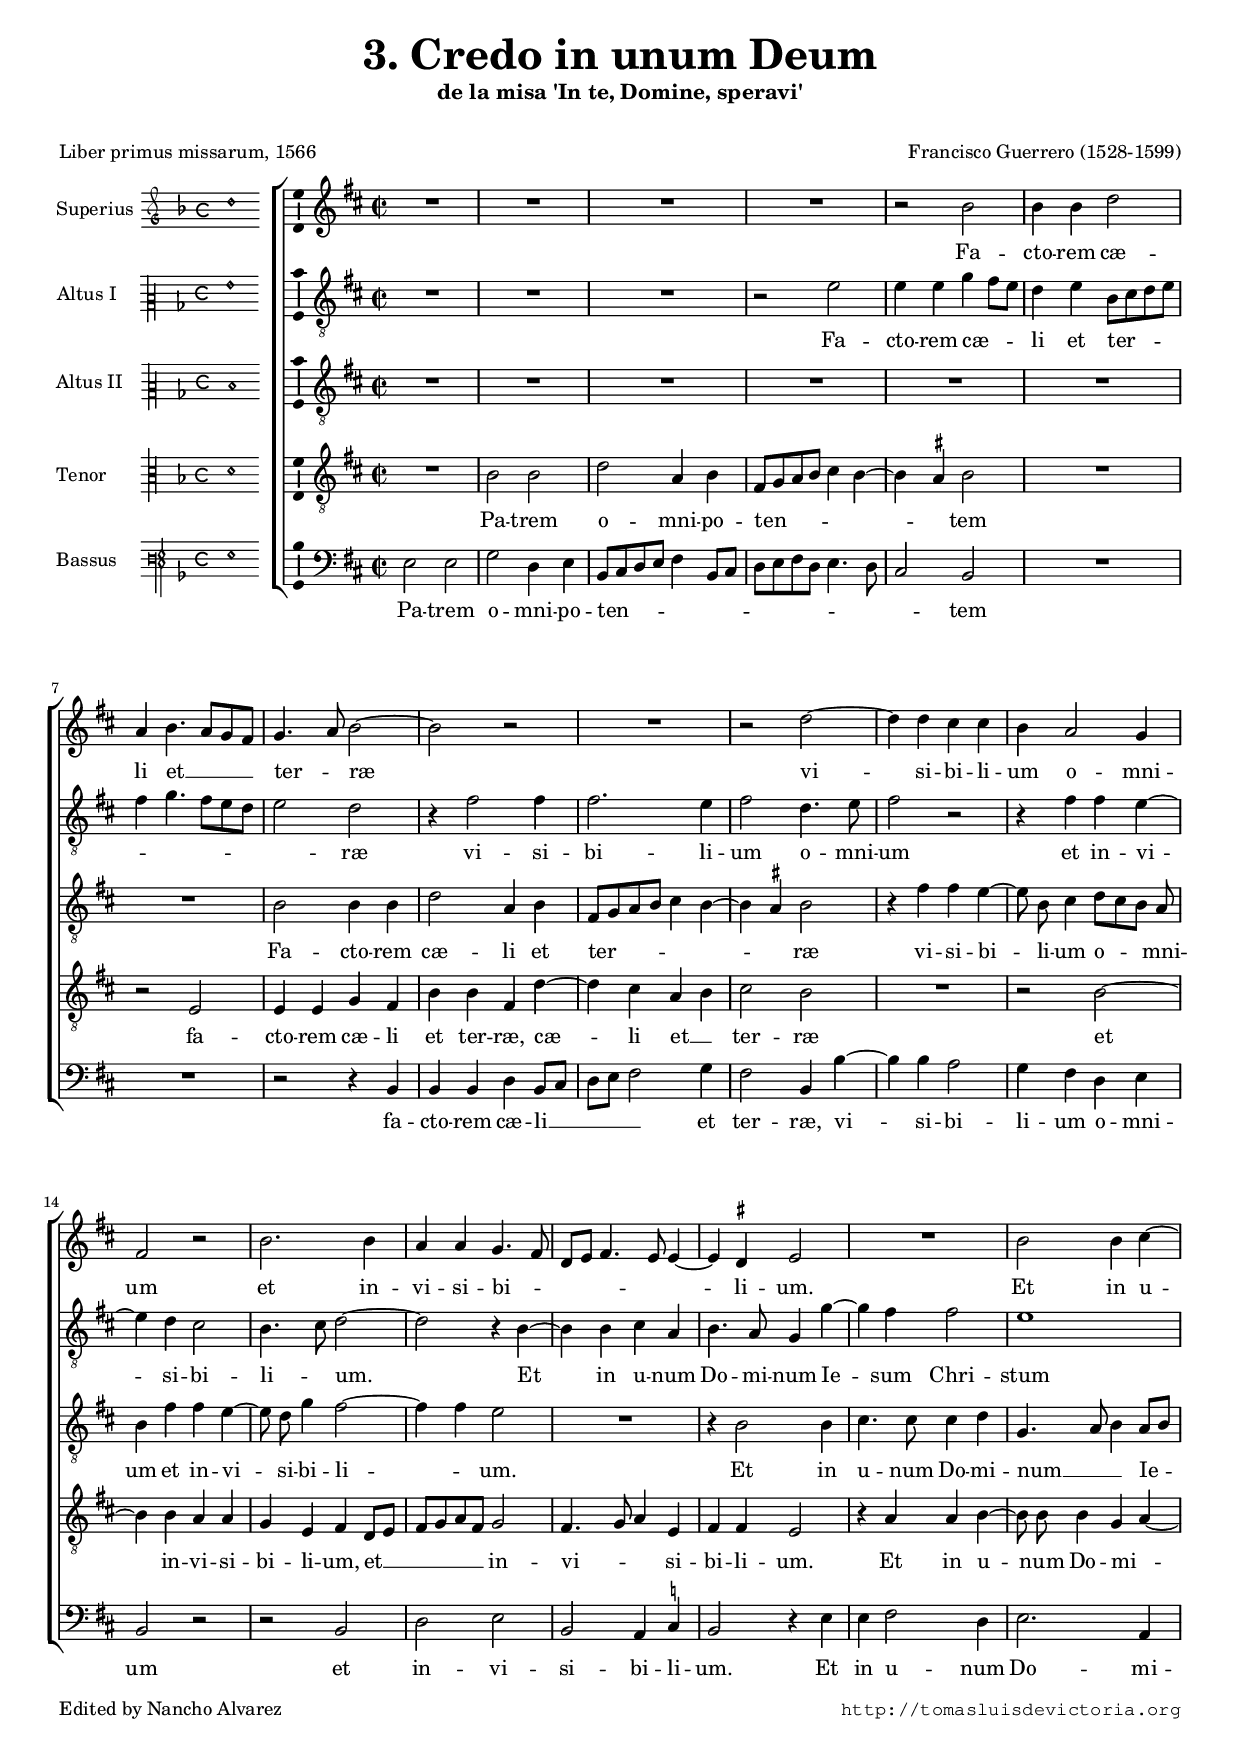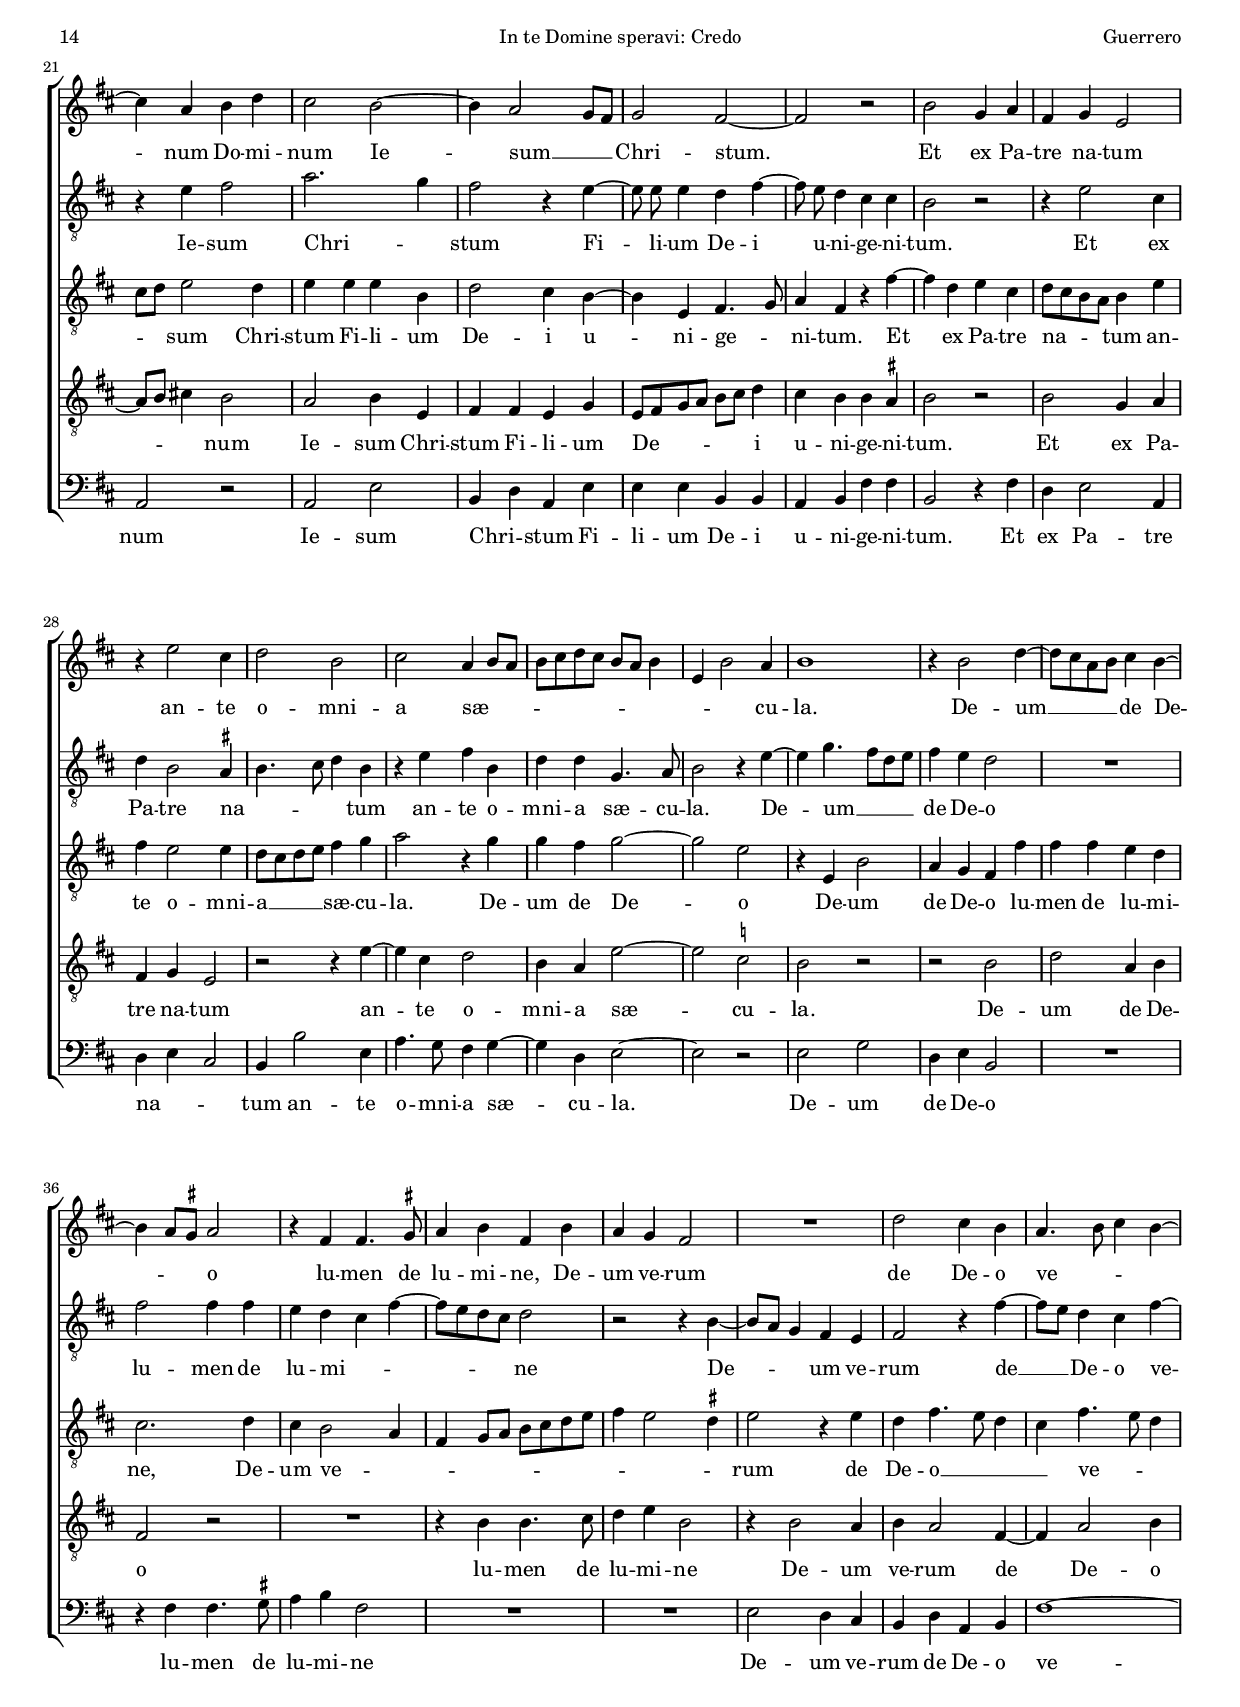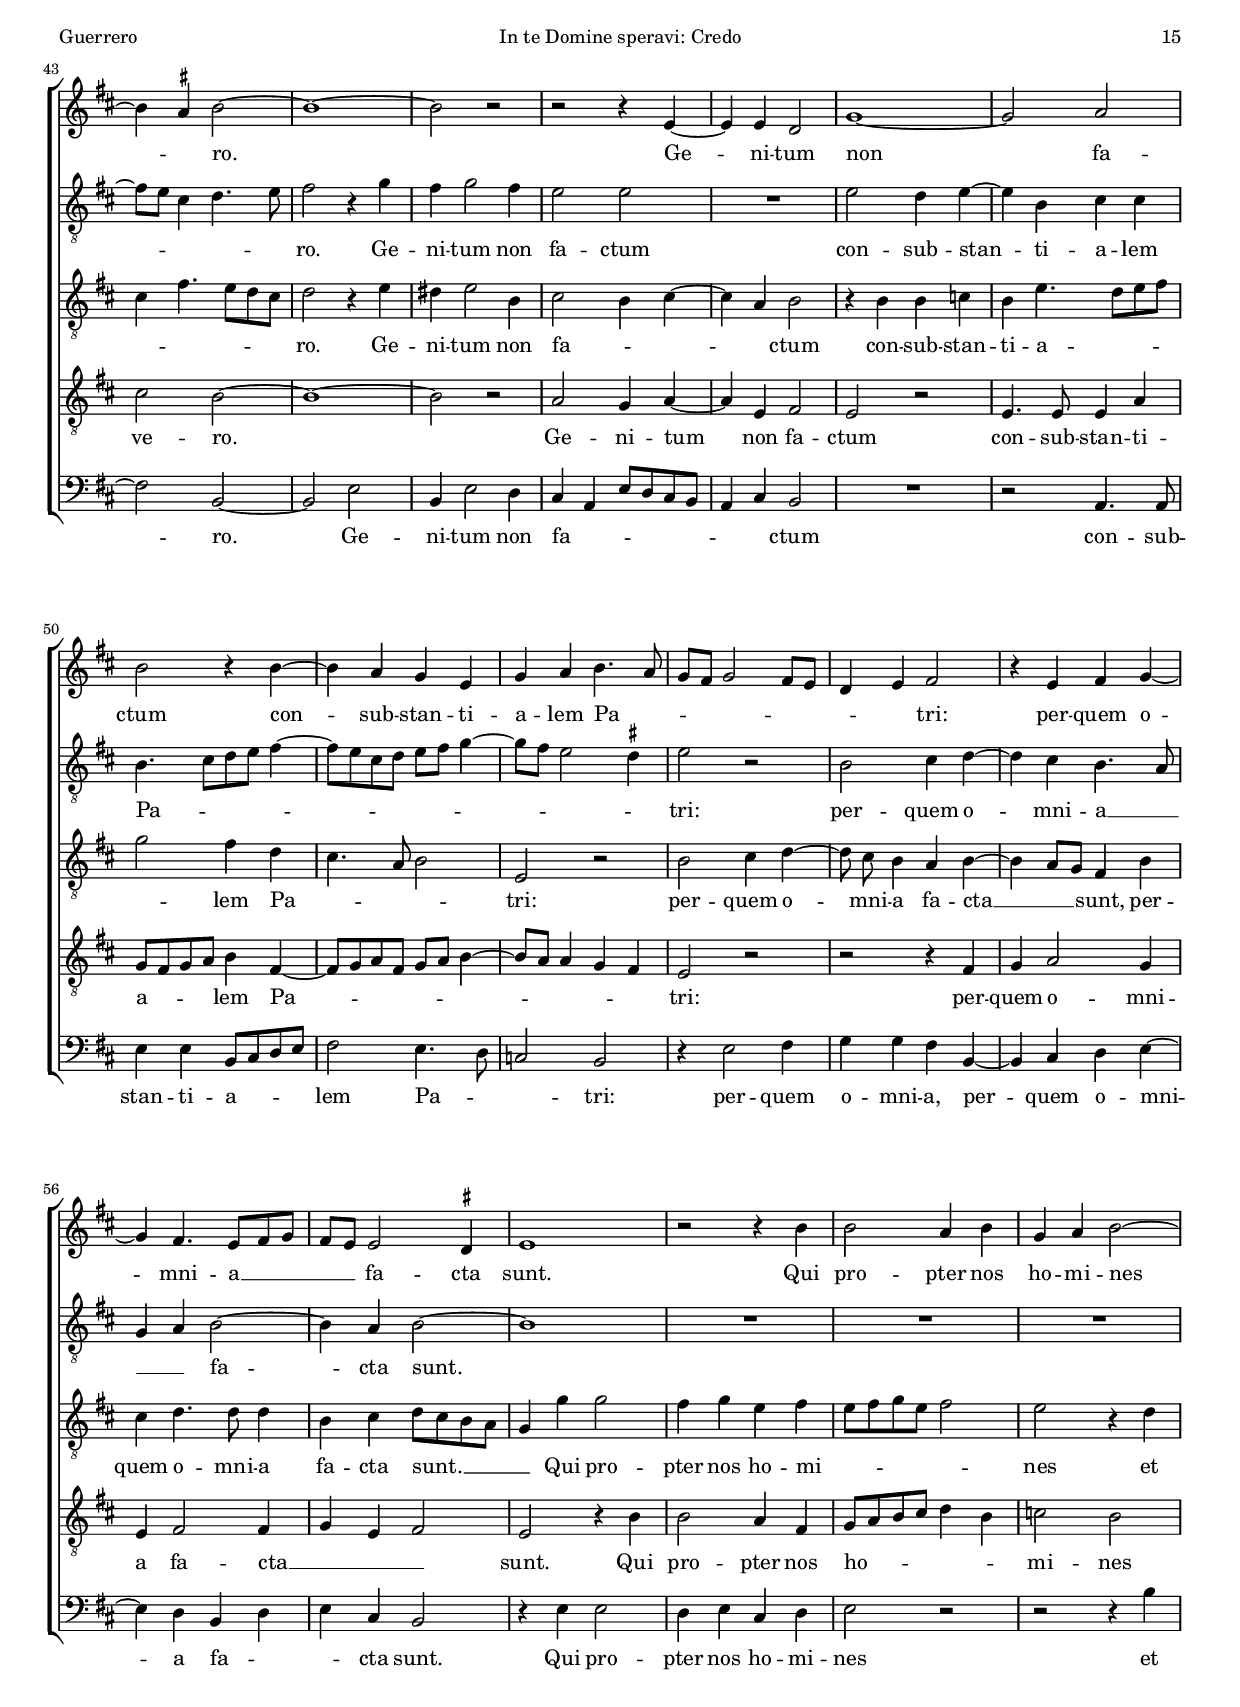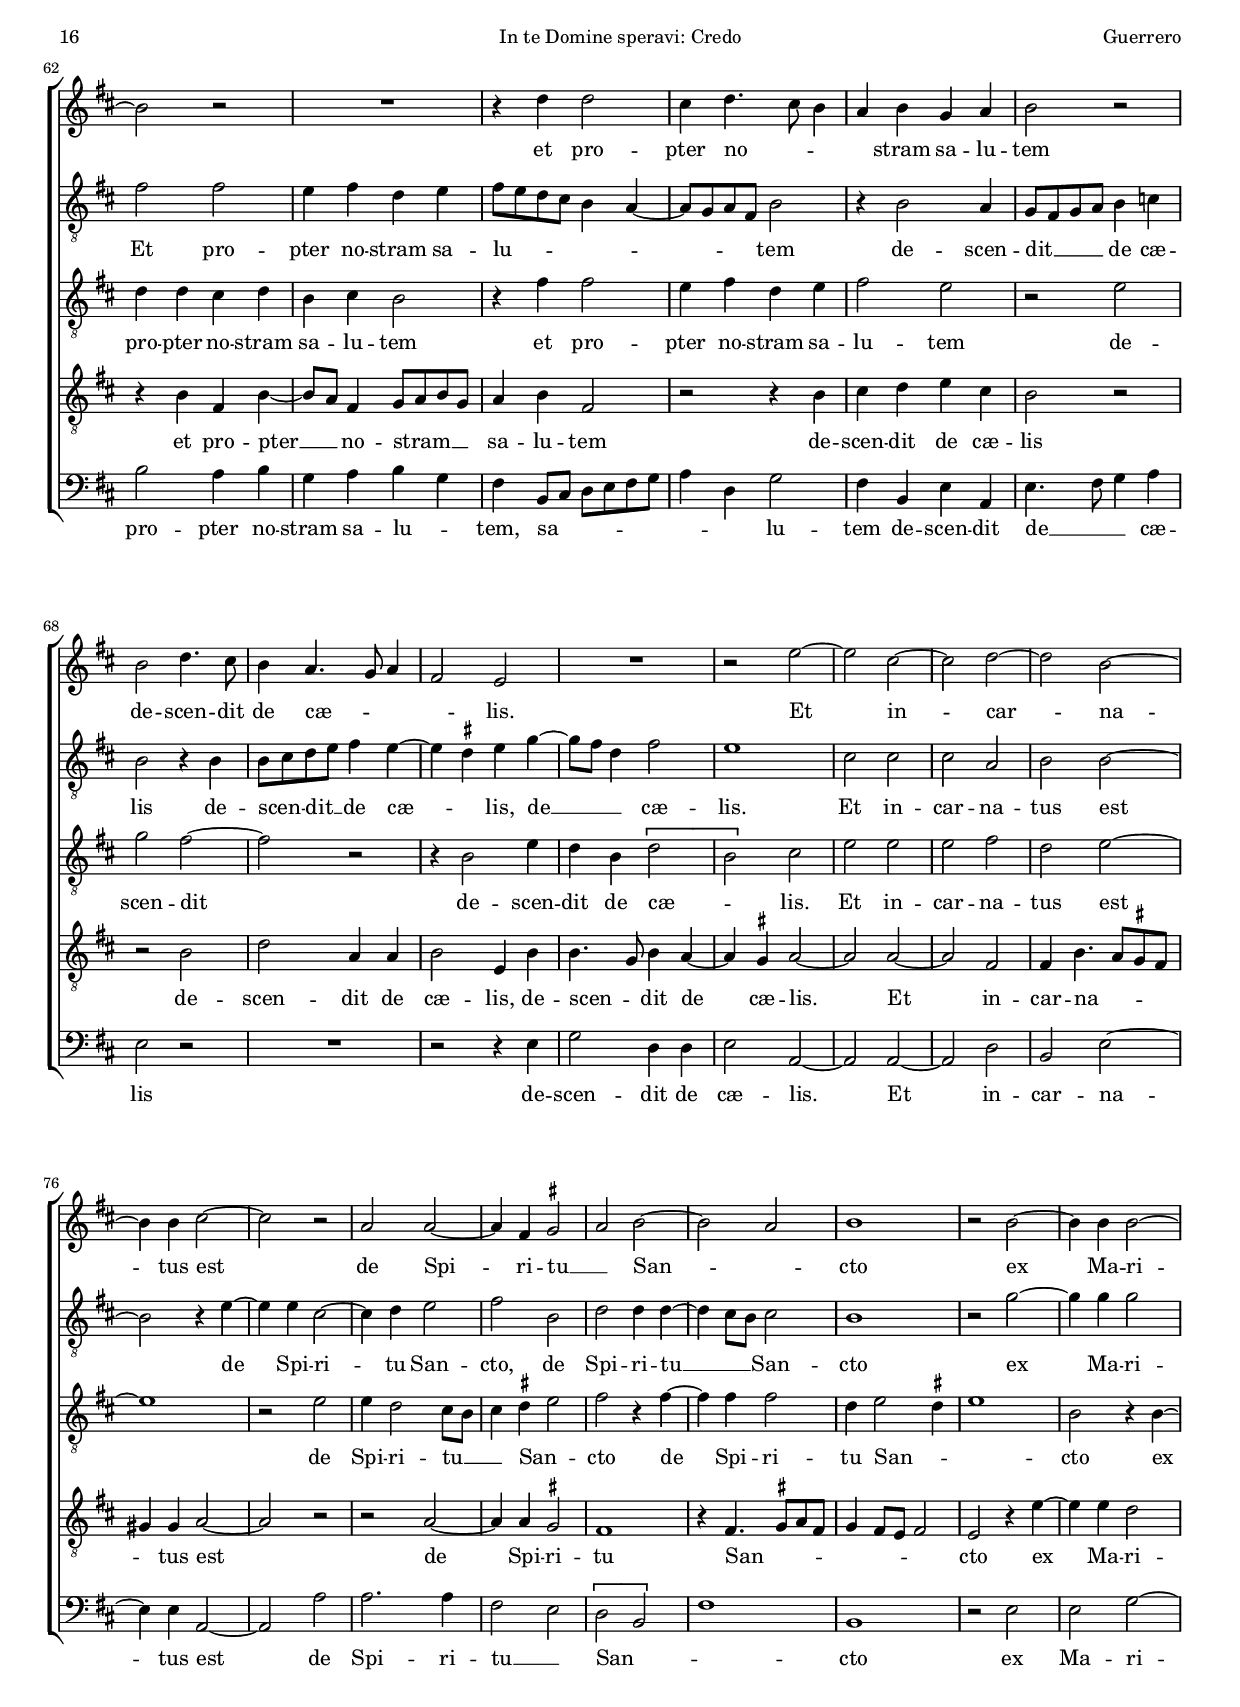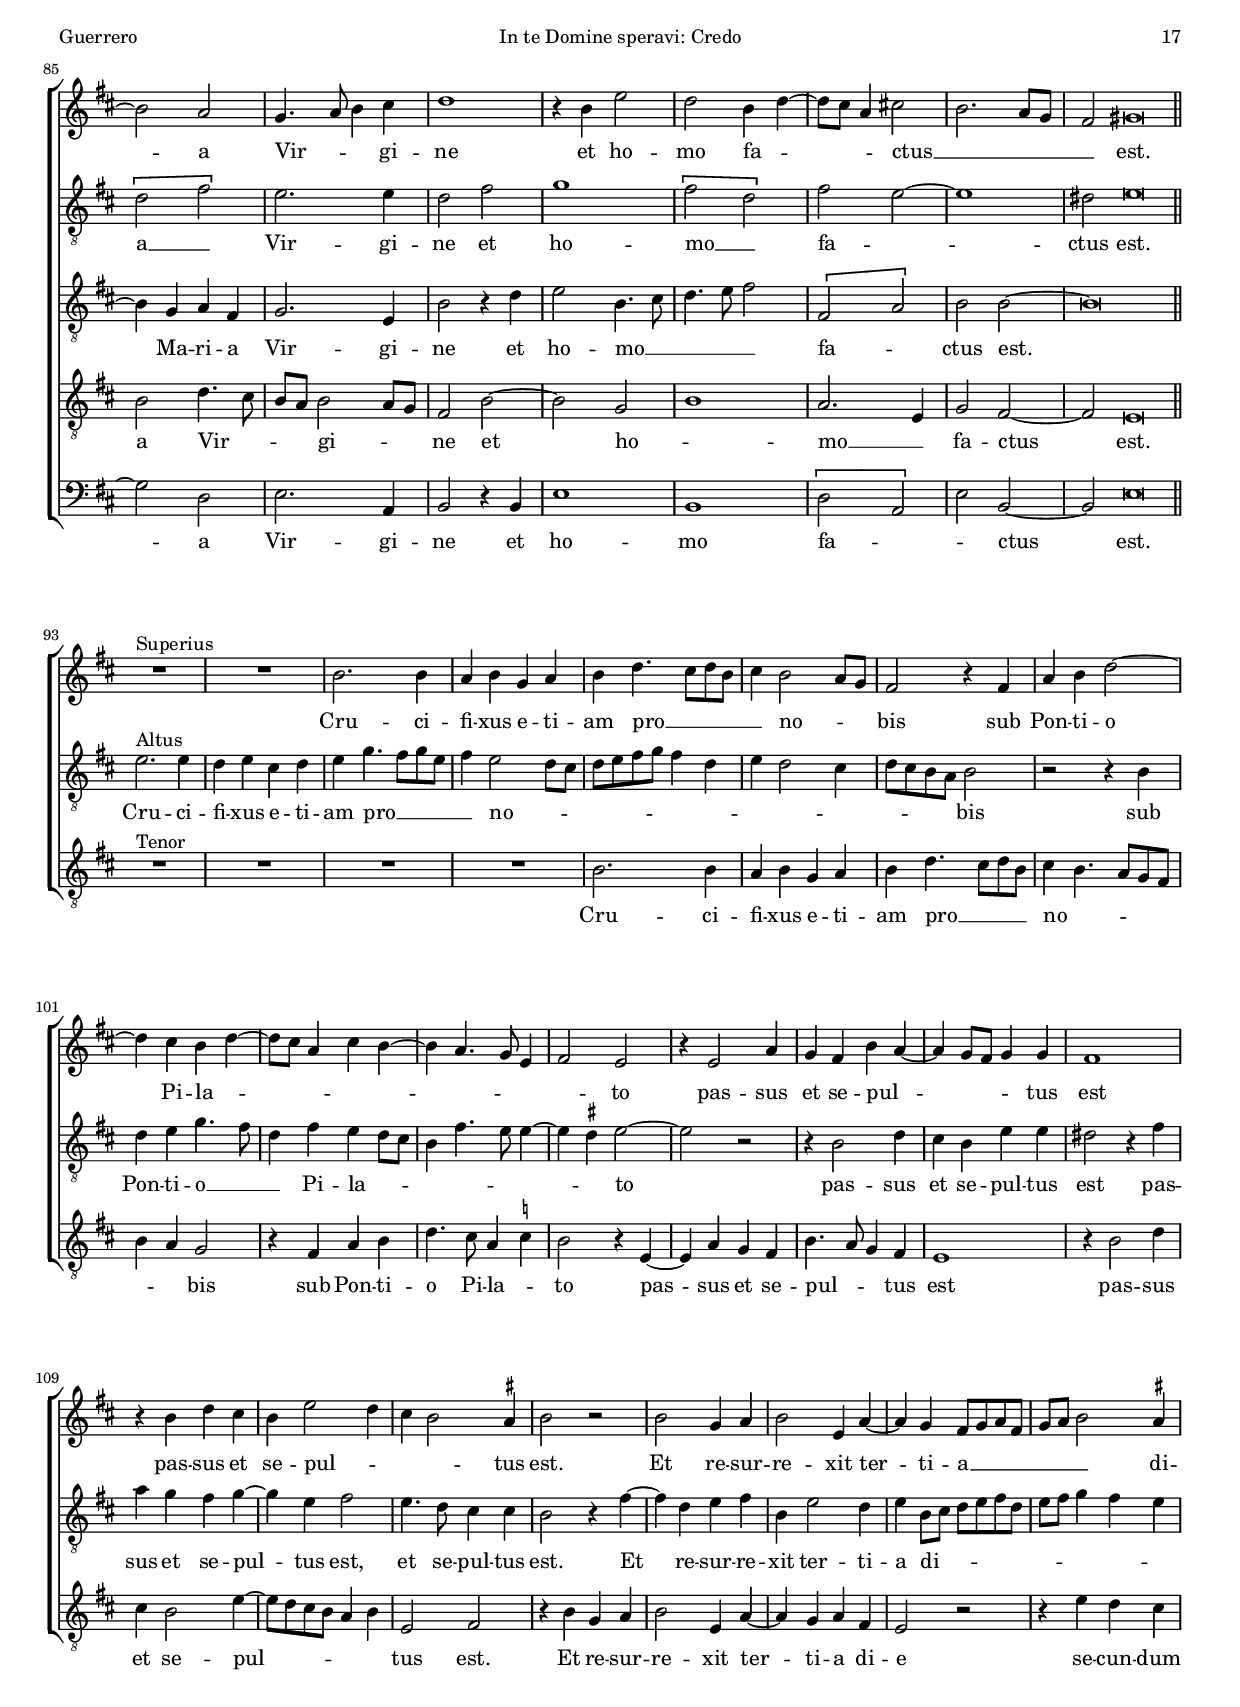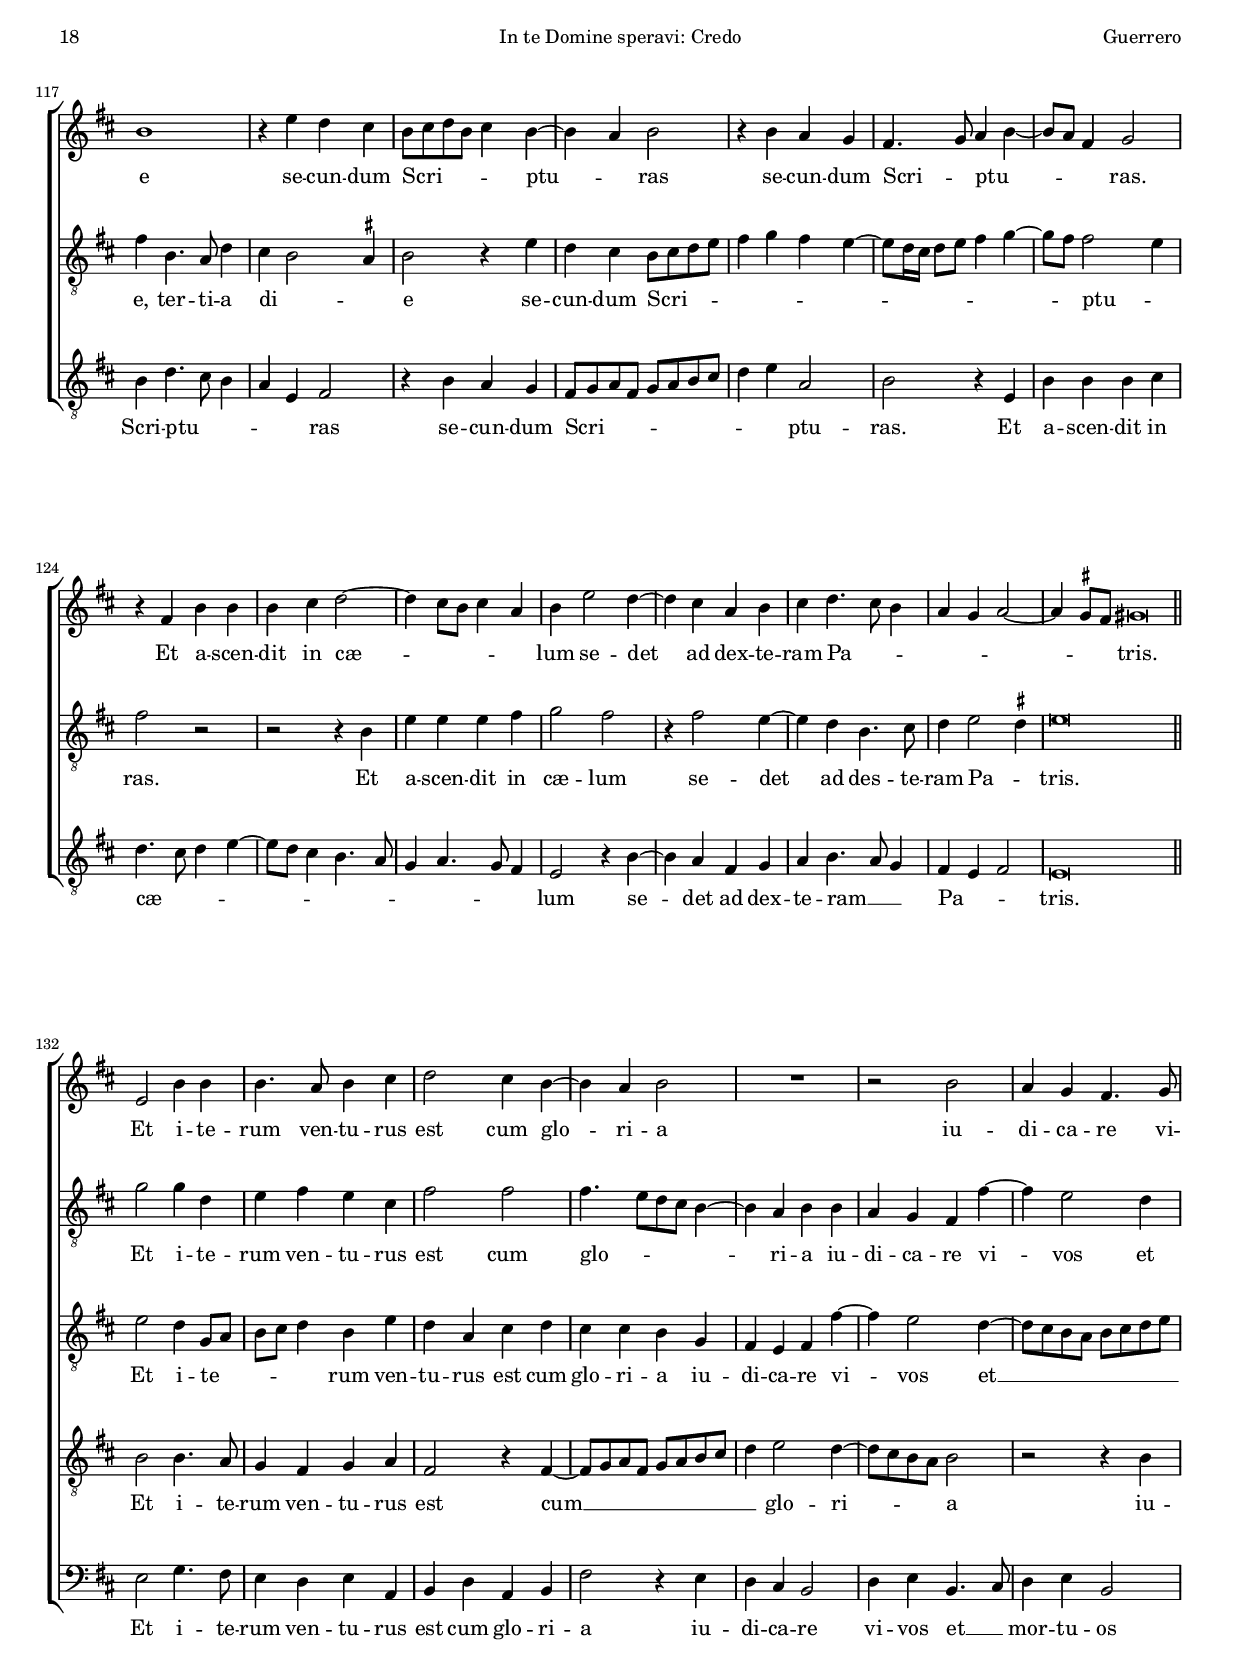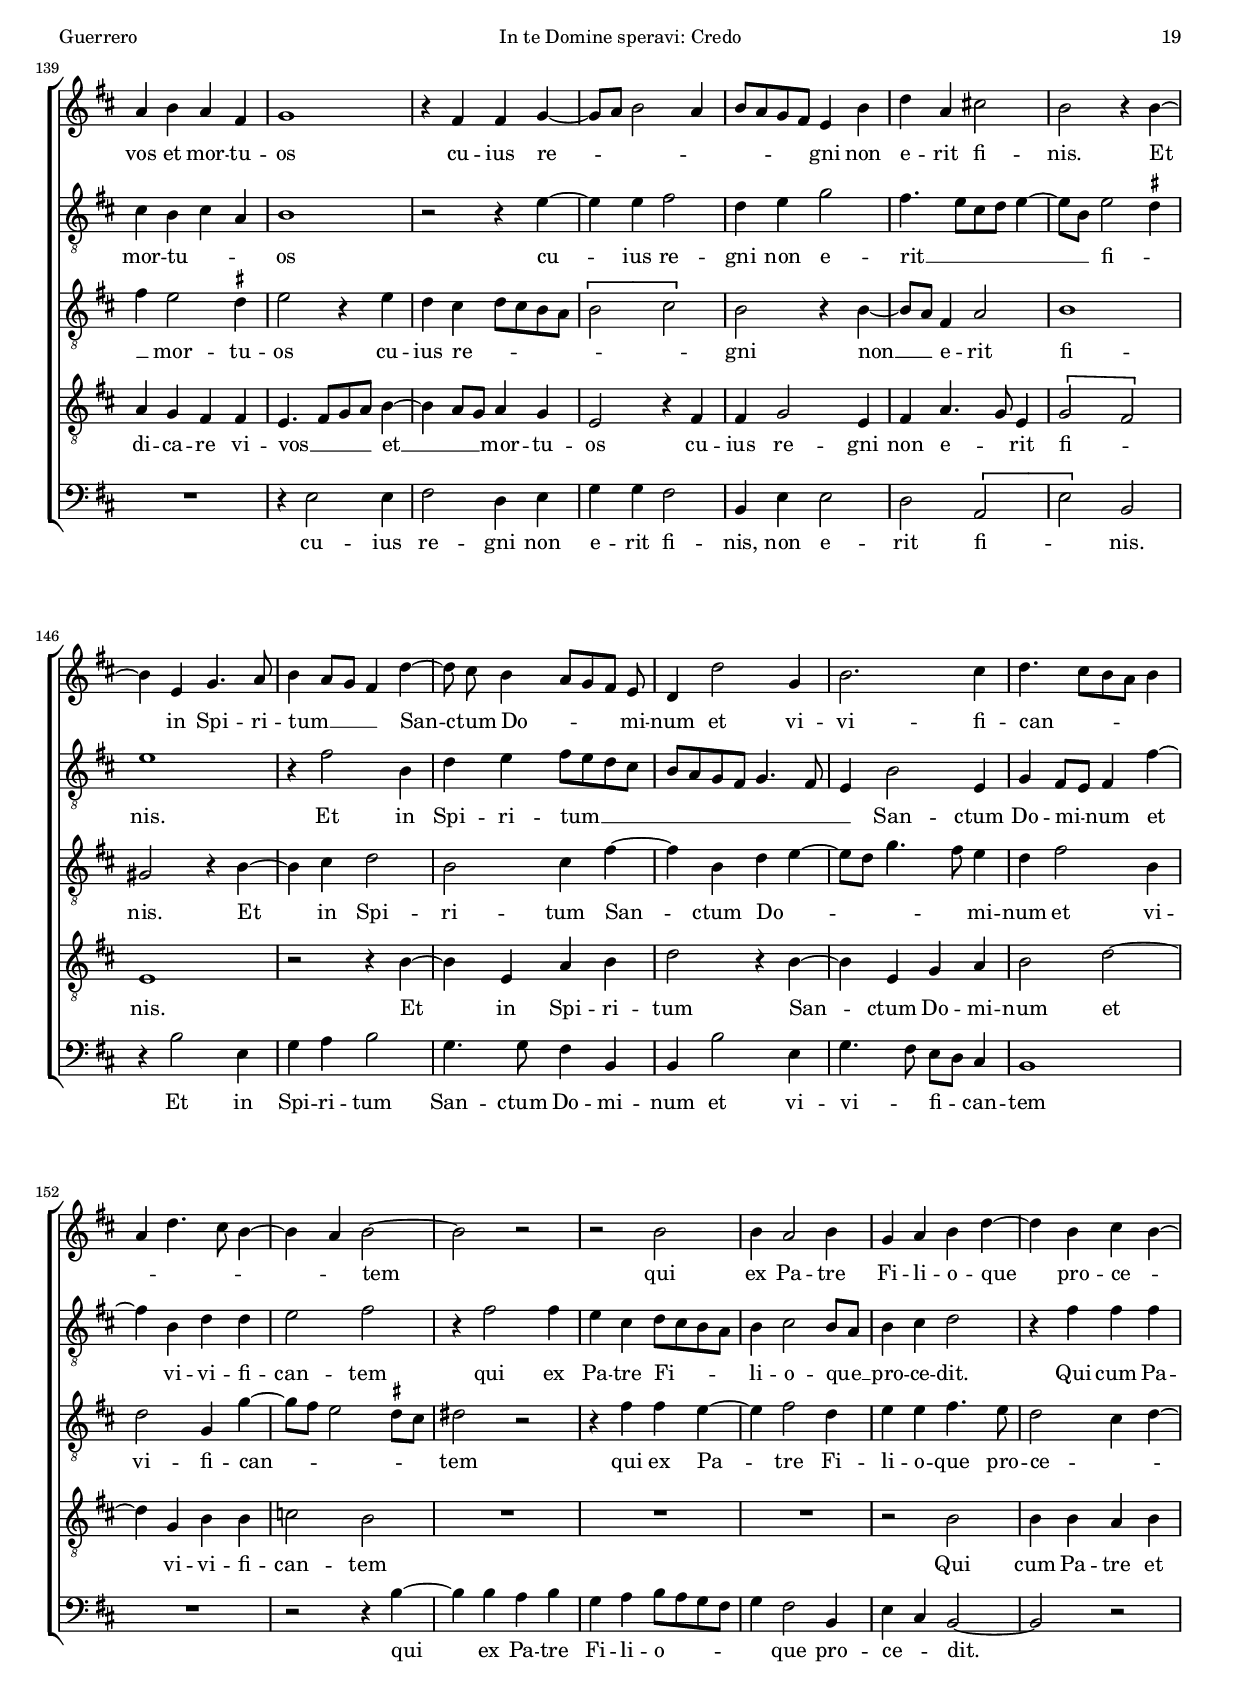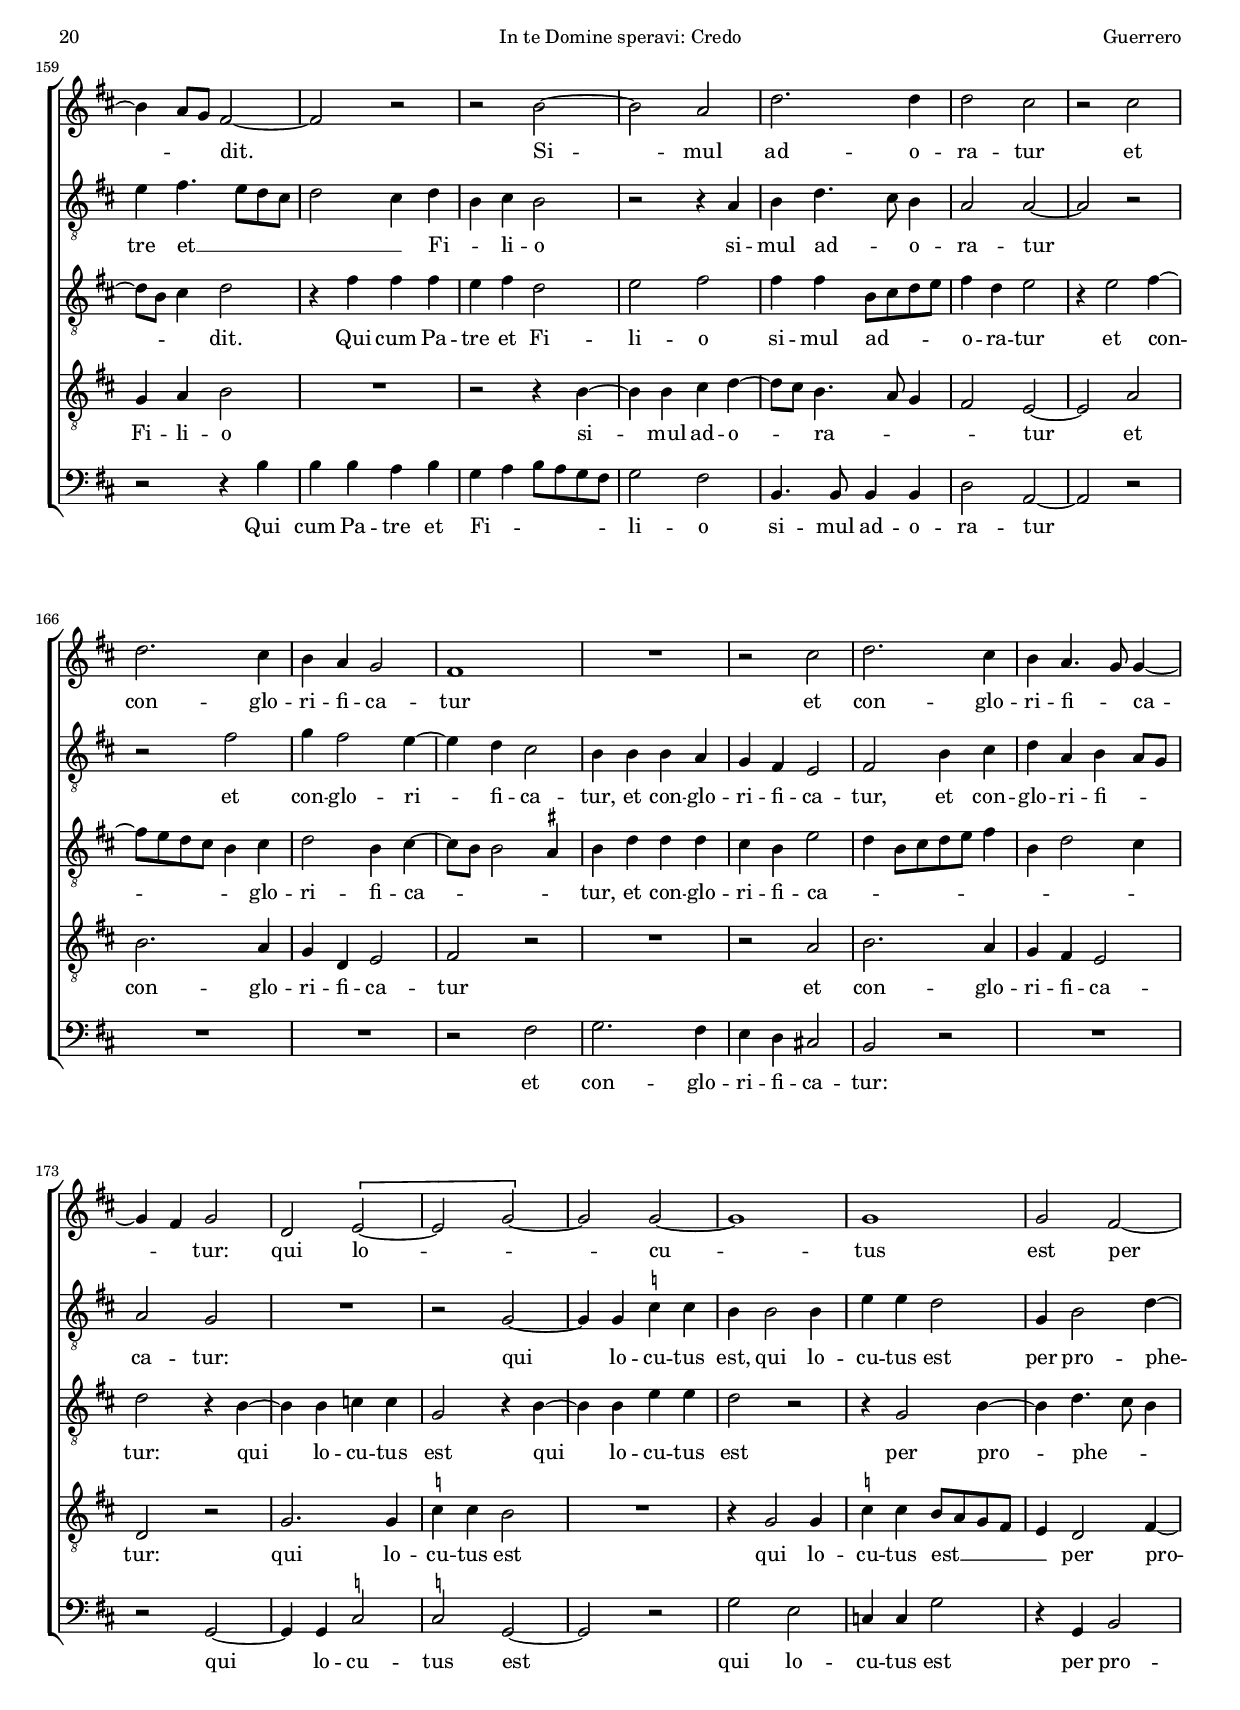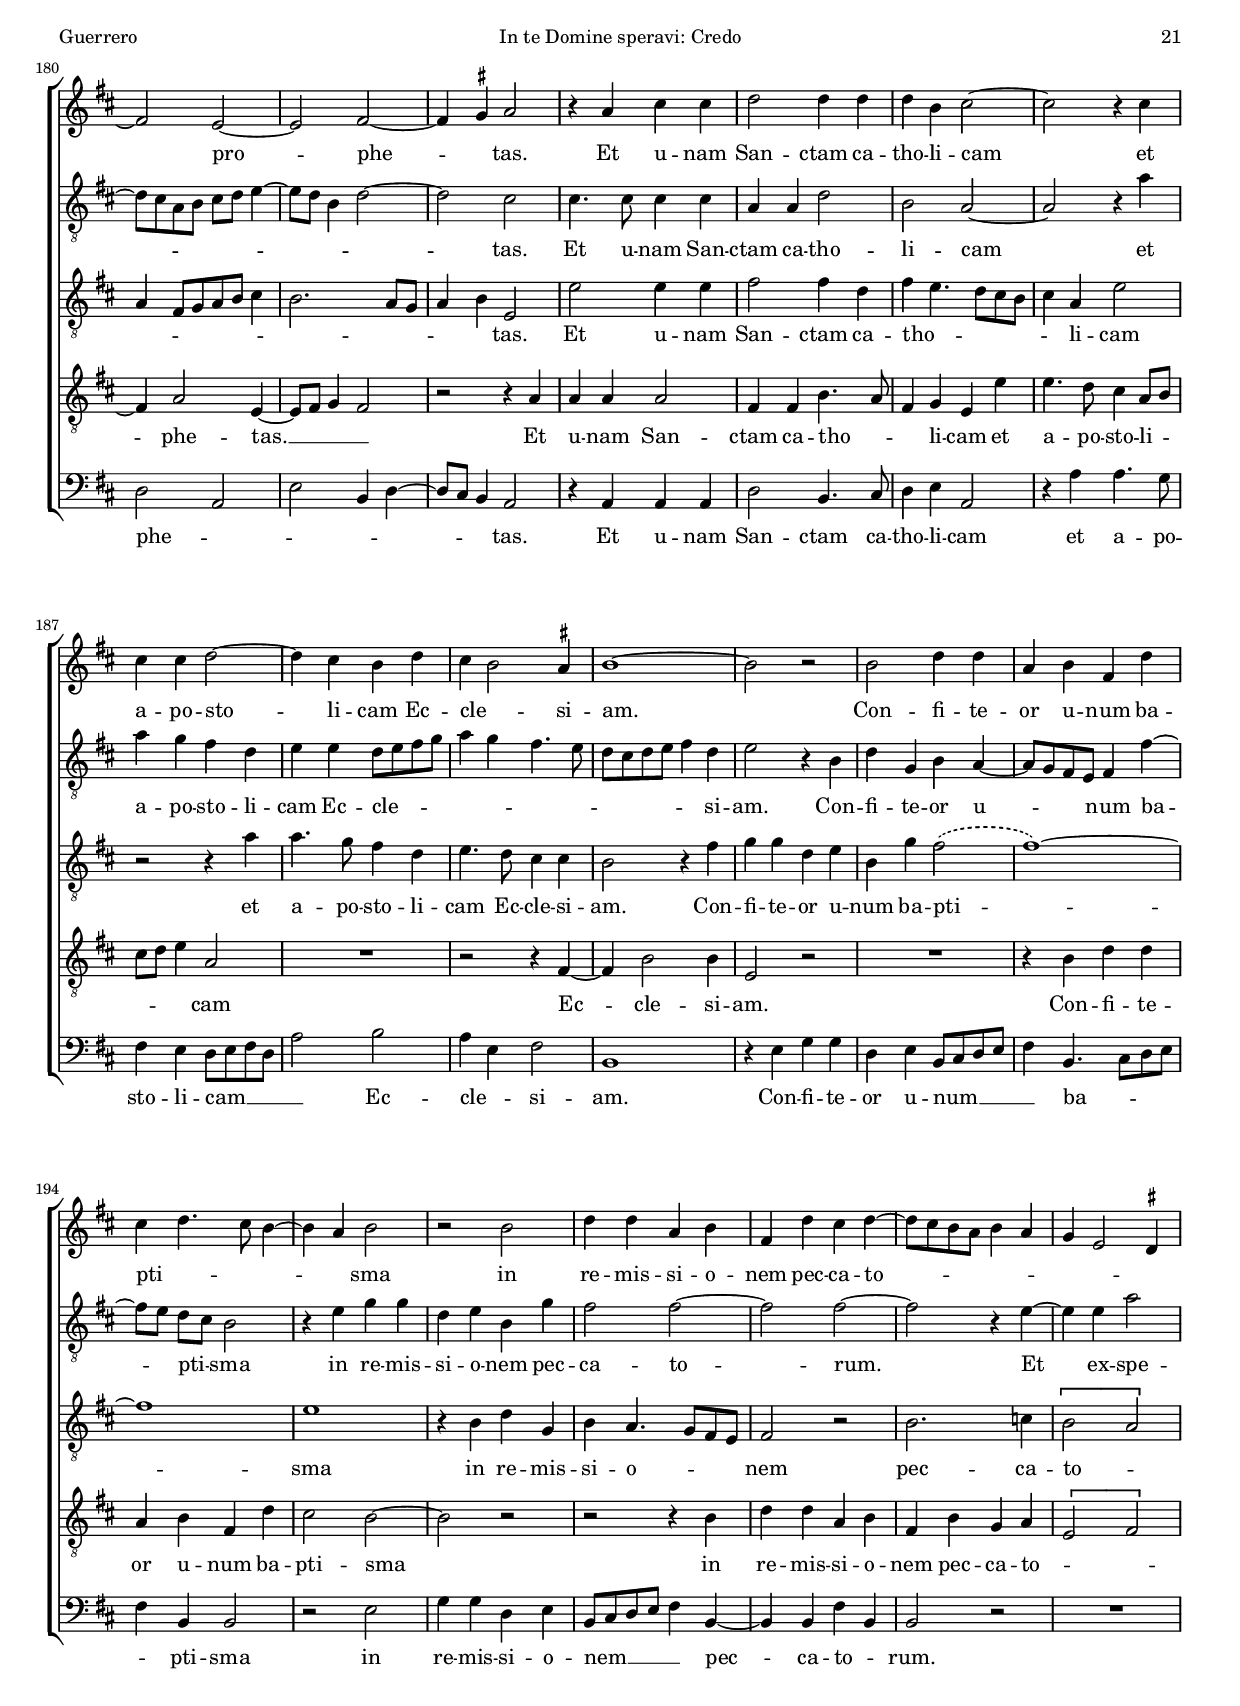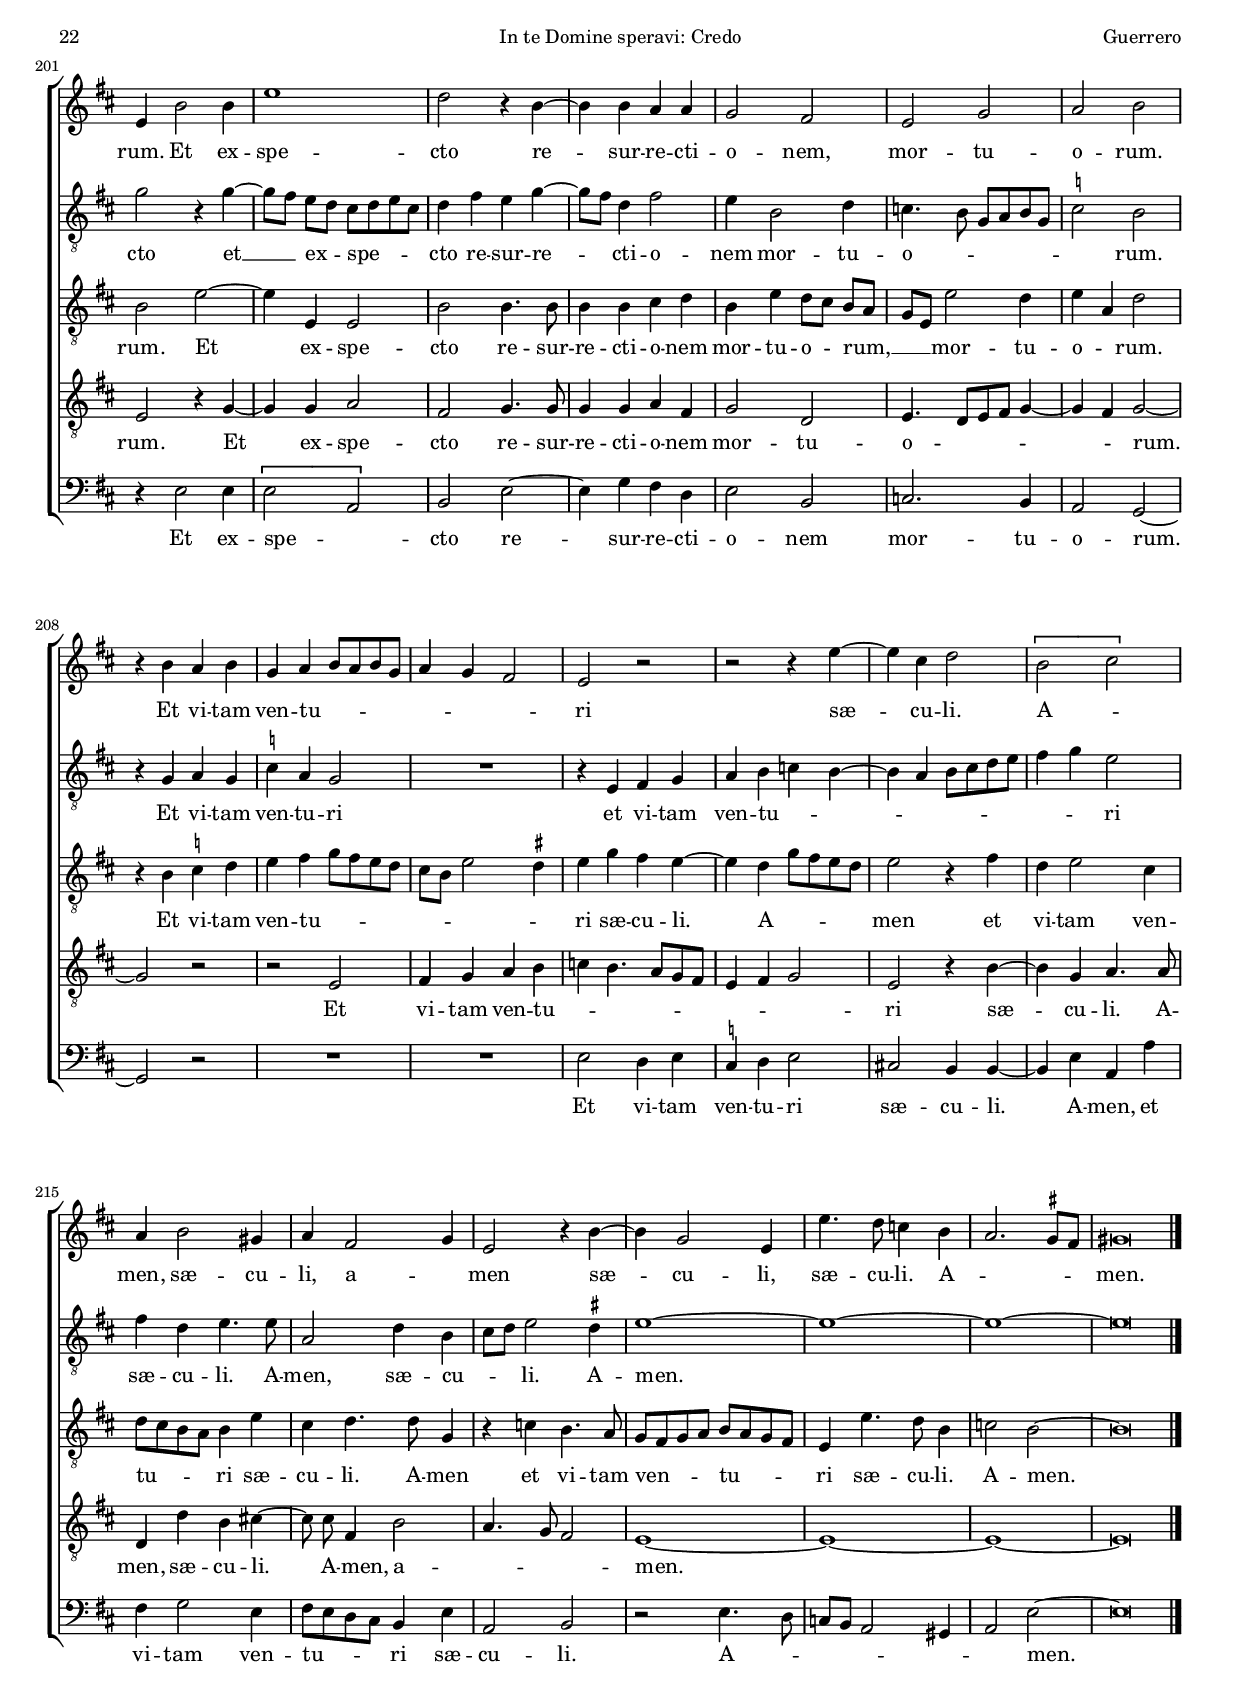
\version "2.22.0"

#(set-default-paper-size "a4")
#(set-global-staff-size 16.4)
#(ly:set-option 'point-and-click #f)
%mobile -s14.0 -i3.2

italicas=\override LyricText.font-shape = #'italic
rectas=\override LyricText.font-shape = #'upright
ss=\once \set suggestAccidentals = ##t
incipitwidth = 20
mt=#(define-music-function (offset) (number?) ; move lyric text
      #{ \once \override LyricText.X-offset = -$offset #})

htitle="In te Domine speravi: Credo"
hcomposer="Guerrero"

\header {
	title=\markup{\fontsize #3 "3. Credo in unum Deum"}
	subtitle="de la misa 'In te, Domine, speravi'"
	subsubtitle=\markup{\null \vspace #1 }
	composer="Francisco Guerrero (1528-1599)"
        pdfauthor=\composer
	%opus="(-)"
	poet="Liber primus missarum, 1566"
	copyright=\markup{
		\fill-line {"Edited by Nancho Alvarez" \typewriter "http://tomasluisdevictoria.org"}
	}
%	tagline=""
}

global={\key f \major \time 2/2 \skip 1*92 \bar "||" \break
				\skip 1*39 \bar "||" \break
				\skip 1*90 \bar "|." }


cantus=\relative c''{
	R1*4
	r2 d2
	d4 d f2
	c4 d4. c8 bes a
	bes4. c8 d2 ~
	d r
	R1
	r2 f ~
	f4  f e e 
	d c2 bes4
	a2 r
	d2. d4 
	c c bes4. a8
	f g a4. g8 g4 ~
	g \ss fis g2 
	R1
	d'2 d4 e ~
	e c d f 
	e2 d ~
	d4 c2 bes8 a
	bes2 a ~
	a r
	d bes4 c
	a bes g2
	r4 g'2 e4
	f2 d
	e c4 d8 c
	d e f e d c d4
	g, d'2 c4
	d1
	r4 d2 f4 ~
	f8  e c d e4 d ~
	d c8 \ss b c2
	r4 a a4. \ss b8
	c4 d a d
	c bes a2
	R1
	f'2 e4 d
	c4. d8 e4 d ~
	d \ss cis d2 ~
	d1 ~
	d2 r
	r r4 g, ~
	g g f2
	bes1 ~
	bes2 c
	d r4 d ~
	d c bes g 
	bes c d4. c8
	bes8 a bes2 a8 g
	f4 g a2
	r4 g a bes ~
	bes a4. g8 a bes
	a g g2 \ss fis4
	g1
	r2 r4 d'
	d2 c4 d
	bes c d2 ~
	d r
	R1
	r4 f f2
	e4 f4. e8 d4 
	c d bes c 
	d2 r
	d2 f4. e8 
	d4 c4. bes8 c4
	a2 g
	R1
	r2 g' ~
	g e ~
	e f ~
	f d ~
	d4 d e2 ~
	e r
	c c ~
	c4 a \ss b2
	c2 d ~
	d c
	d1 
	r2 d ~
	d4 d d2 ~
	d c
	bes4. c8 d4 e
	f1
	r4 d g2
	f2 d4 f ~
	f8 e c4 e!2
	d2. c8 bes
	a2 b\breve*1/4
	s4*0^\markup{"Superius"}
	R1*2
	d2. d4
	c d bes c
	d f4. e8 f d
	e4 d2 c8 bes
	a2 r4 a
	c d f2 ~
	f4 e d f ~
	f8 e c4 e d ~
	d c4. bes8 g4
	a2 g
	r4 g2 c4
	bes a d c ~
	c bes8 a bes4 bes
	a1
	r4 d f e 
	d g2 f4
	e4 d2 \ss cis4
	d2 r
	d2 bes4 c
	d2 g,4 c ~
	c bes a8 bes c a
	bes c d2 \ss cis4
	d1
	r4 g f e 
	d8 e f d e4 d ~
	d c d2
	r4 d c bes 
	a4. bes8 c4 d ~
	d8 c a4 bes2
	r4 a d d
	d e f2 ~
	f4 e8 d e4 c
	d4 g2 f4 ~
	f e c d
	e f4. e8 d4
	c bes c2 ~
	c4 \ss b8 a b!\breve*1/4
	g2 d'4 d
	d4. c8 d4 e
	f2 e4 d ~
	d c d2
	R1
	r2 d
	c4 bes a4. bes8 
	c4 d c a
	bes1
	r4 a a bes ~
	bes8 c d2 c4
	d8 c bes a g4 d'
	f c e!2
	d r4 d ~
	d g, \ss bes4. c8
	d4 c8 bes a4 f' ~
	f8 \noBeam e d4 c8[ bes a] g
	f4 f'2 bes,4
	d2. e4
	f4. e8[ d c] d4
	c f4. e8 d4 ~
	d c d2 ~
	d r
	r d
	d4 c2 d4
	bes4 c d f ~
	f d e d ~
	d c8 bes a2 ~
	a r
	r d ~
	d c 
	f2. f4
	f2 e
	r2 e
	f2. e4
	d4 c bes2
	a1
	R1
	r2 e'
	f2. e4
	d c4. bes8 bes4 ~
	bes a bes2
	f \[g ~
	g bes ~ \]
	bes bes ~
	bes1
	bes1
	bes2 a ~
	a g ~
	g a ~
	a4 \ss b c2
	r4 c e e
	f2 f4 f
	f d e2 ~
	e r4 e
	e e f2 ~
	f4 e d f
	e d2 \ss cis4
	d1 ~
	d2 r
	d2 f4 f
	c d a f' 
	e f4. e8 d4 ~
	d c d2
	r2 d2
	f4 f c d
	a f' e f ~
	f8 e d c d4 c
	bes g2 \ss fis4
	g d'2 d4
	g1
	f2 r4 d ~
	d d c c bes2 a
	g bes 
	c d
	r4 d c d 
	bes c d8 c d bes
	c4 bes a2
	g r
	r r4 g' ~
	g e f2
	\[d2 e\]
	c4 d2 b4
	c a2 bes4
	g2 r4 d' ~
	d4 bes2 g4
	g'4. f8 ees4 d
	c2. \ss b8 a
	b\breve*1/2
}

altus=\relative c''{
	R1*3
	r2 g
	g4 g bes a8 g
	f4 g d8 e f g
	a4 bes4. a8 g f
	g2 f
	r4 a2 a4
	a2. g4
	a2 f4. g8
	a2 r
	r4 a a g ~
	g f e2
	d4. e8 f2 ~
	f r4 d ~
	d d e c
	d4. c8 bes4 bes' ~
	bes a a2
	g1
	r4 g a2
	c2. bes4
	a2 r4 g ~
	g8 \noBeam g g4 f a ~
	a8 \noBeam g f4 e e
	d2 r
	r4 g2 e4
	f4 d2 \ss cis4
	d4. e8 f4 d
	r4 g a d,
	f f bes,4. c8 
	d2 r4 g ~
	g bes4. a8 f g
	a4 g f2
	R1
	a2 a4 a
	g f e a ~
	a8 g f e f2
	r2 r4 d~ d8 c bes4 a g
	a2 r4 a' ~
	a8 g f4 e a ~
	a8 g e4 f4. g8
	a2 r4 bes
	a bes2 a4 
	g2 g
	R1
	g2 f4 g ~
	g d e e
	d4. e8[ f g] a4 ~
	a8 g e f g a bes4 ~
	bes8 a g2 \ss fis4
	g2 r
	d e4 f ~
	f e d4. c8
	bes4 c d2 ~
	d4 c d2 ~
	d1
	R1*3
	a'2 a
	g4 a f g
	a8 g f e d4 c ~
	c8 bes c a d2
	r4 d2 c4 
	bes8 a bes c d4 ees
	d2 r4 d 
	d8 e f g a4 g ~
	g \ss fis g bes ~
	bes8 a f4 a2 
	g1
	e2 e 
	e c d d ~
	d r4 g ~
	g g e2 ~
	e4 f g2
	a2 d,
	f2 f4 f ~
	f e8 d e2
	d1
	r2 bes' ~
	bes4 bes bes2
	\[f2 a\]
	g2. g4
	f2 a
	bes1
	\[a2 f\] 
	a g ~
	g1
	fis2 g\breve*1/4
        \once \override TextScript.padding = #1
        s4*0^\markup{"Altus"}
	g2. g4
	f g e f
	g bes4. a8 bes g
	a4 g2 f8 e
	f8 g a bes a4 f
	g f2 e4
	f8 e d c d2
	r2 r4 d
	f g bes4. a8
	f4 a g f8 e
	d4 a'4. g8 g4 ~
	g \ss fis g2 ~
	g r
	r4 d2 f4
	e d g g
	fis2 r4 a
	c bes a bes ~
	bes g a2
	g4. f8 e4 e d2
	r4 a' ~
	a4 f g a
	d, g2 f4
	g d8 e f g a f 
	g a bes4 a g
	a4 d,4. c8 f4
	e4 d2 \ss cis4
	d2 r4 g
	f e d8 e f g
	a4 bes a g ~
	g8[ f16 e] f8[ g] a4 bes ~
	bes8 a a2 g4
	a2 r
	r r4 d,
	g g g a
	bes2 a
	r4 a2 g4 ~
	g f d4. e8
	f4 g2 \ss fis4
	g\breve*1/2
	bes2 bes4 f
	g a g e a2 a
	a4. g8[ f e] d4 ~
	d c d d
	c bes a a' ~
	a4 g2 f4
	e4 d e c
	d1
	r2 r4 g ~
	g4 g a2
	f4 g bes2
	a4. g8[ e f] g4 ~
	g8 d g2 \ss fis4
	g1
	r4 a2 d,4
	f g a8 g f e
	d c bes a bes4. a8
	g4 d'2 g,4
	bes4 a8 g a4 a' ~
	a4 d, f f
	g2 a
	r4 a2 a4
	g4 e f8 e d c
	d4 e2 d8 c
	d4 e f2
	r4 a a a
	g a4. g8 f e
	f2 e4 f 
	d e d2
	r2 r4 c
	d4 f4. e8 d4
	c2 c ~
	c r
	r a'
	bes4 a2 g4 ~
	g f e2
	d4 d d c
	bes a g2
	a d4 e
	f c d c8 bes 
	c2 bes
	R1
	r2 bes ~
	bes4 bes \ss ees ees
	d4 d2 d4
	g4 g f2
	bes,4 d2 f4 ~
	f8 e c d e f g4 ~
	g8 f d4 f2 ~
	f e
	e4. e8 e4 e 
	c c f2
	d c ~
	c r4 c'
	c bes a f
	g g f8 g a bes 
	c4 bes a4. g8 
	f8 e f g a4 f
	g2 r4 d4
	f bes, d c ~
	c8 bes a g a4 a' ~
	a8[ g] f[ e] d2
	r4 g bes bes
	f g d bes' 
	a2 a ~
	a a ~
	a r4 g ~
	g g c2
	bes r4 bes4 ~
	bes8[ a] g[ f] e[ f g e]
	f4 a g bes ~
	bes8 a f4 a2
	g4 d2 f4
	ees4. d8 bes c d bes
	\ss ees2 d
	r4 bes c bes
	\ss ees c bes2
	R1
	r4 g a bes
	c d ees d ~
	d c d8 e f g 
	a4 bes g2
	a4 f g4. g8
	c,2 f4 d
	e8 f g2 \ss fis4
	g1 ~
	g ~
	g ~
	g\breve*1/2
}

altusdos=\relative c'{
	R1*7
	d2 d4 d
	f2 c4 d
	a8 bes c d e4 d ~
	d \ss cis d2
	r4 a' a g ~
	g8 \noBeam d e4 f8 [ e d] c
	d4 a' a g ~
	g8 \noBeam f bes4 a2 ~
	a4 a g2
	R1
	r4 d2 d4
	e4. e8 e4 f
	bes,4. c8 d4 c8 d
	e f g2 f4
	g g g d
	f2 e4 d ~
	d g, a4. bes8
	c4 a r4 a' ~
	a f g e
	f8 e d c d4 g
	a g2 g4
	f8 e f g a4 bes
	c2 r4 bes
	bes a bes2 ~
	bes g
	r4 g, d'2
	c4 bes a a'
	a a g f
	e2. f4
	e4 d2 c4
	a bes8 c d e f g
	a4 g2 \ss fis4
	g2 r4 g
	f a4. g8 f4
	e a4. g8 f4
	e a4. g8 f e
	f2 r4 g
	fis g2 d4
	e2 d4 e ~
	e c d2
	r4 d d ees
	d g4. f8 g a
	bes2 a4 f
	e4. c8 d2
	g, r
	d'2 e4 f ~
	f8 \noBeam e d4 c d ~
	d c8 bes a4 d
	e f4. f8 f4
	d e f8 e d c
	bes4 bes' bes2
	a4 bes g a
	g8 a bes g a2
	g r4 f
	f f e f
	d e d2
	r4 a' a2
	g4 a f g
	a2 g
	r2 g
	bes a ~
	a r
	r4 d,2 g4
	f d \[f2
	d\] e2
	g2 g 
	g a
	f g ~
	g1
	r2 g
	g4 f2 e8 d
	e4 \ss fis g2
	a2 r4 a ~
	a4 a a2
	f4 g2 \ss fis4
	g1
	d2 r4 d ~
	d bes c a
	bes2. g4
	d'2 r4 f
	g2 d4. e8
	f4. g8 a2
	\[a,2 c\]
	d2 d ~
	d\breve*1/2
	R1*39
	g2 f4 bes,8 c
	d e f4 d g
	f c e f
	e e d bes
	a g a a' ~
	a g2 f4 ~
	f8 e d c d e f g
	a4 g2 \ss fis4
	g2 r4 g
	f e f8 e d c
	\[d2 e\]
	d2 r4 d ~
	d8 c a4 c2
	d1 
	b2 r4 d ~
	d4 e f2
	d e4 a ~
	a d, f g ~
	g8 f bes4. a8 g4 
	f a2 d,4
	f2 bes,4 bes' ~
	bes8 a g2 \ss fis8 e
	fis2 r
	r4 a a g ~
	g a2 f4
	g g a4. g8 
	f2 e4 f ~
	f8 d e4 f2
	r4 a a a
	g a f2
	g2 a
	a4 a d,8 e f g
	a4 f g2
	r4 g2 a4 ~
	a8 g f e d4 e
	f2 d4 e ~
	e8 d d2 \ss cis4
	d4 f f f
	e d g2
	f4 d8[ e f g] a4
	d,4 f2 e4
	f2 r4 d ~
	d d ees ees 
	bes2 r4 d ~
	d d g g
	f2 r
	r4 bes,2 d4 ~
	d f4. e8 d4
	c a8[ bes c d] e4
	d2. c8 bes c4 d g,2
	g'2 g4 g
	a2 a4 f 
	a g4. f8 e d
	e4 c g'2
	r2 r4 c
	c4. bes8 a4 f
	g4. f8 e4 e
	d2 r4 a' 
	bes bes f g 
	\phrasingSlurDashed
	d bes' a2\(
	a1\) ~
	a 
	g
	r4 d f bes,
	d c4. bes8 a g
	a2 r
	d2. ees4
	\[d2 c\]
	d2 g ~
	g4 g, g2
	d'2 d4. d8
	d4 d e f
	d g f8[ e] d[ c]
	bes g g'2 f4
	g c, f2
	r4 d4 \ss ees f
	g a bes8 a g f 
	e d g2 \ss fis4
	g bes a g ~
	g f bes8 a g f
	g2 r4 a
	f g2 e4
	f8 e d c d4 g
	e f4. f8 bes,4
	r4 ees d4. c8 
	bes8 a bes c d c bes a
	g4 g'4. f8 d4
	ees2 d ~
	d\breve*1/2
}

tenor=\relative c'{
	R1
	d2 d
	f c4 d
	a8 bes c d e4 d ~
	d \ss cis d2
	R1
	r2 g,
	g4 g bes a
	d d a f' ~
	f e c d
	e2 d
	R1
	r2 d ~
	d4 d c c
	bes g a f8 g
	a bes c a bes2
	a4. bes8 c4 g
	a a g2
	r4 c c d ~
	d8 \noBeam d d4 bes c ~
	c8 d e!4 d2
	c d4 g,
	a a g bes
	g8 a bes c d e f4
	e4 d d \ss cis
	d2 r
	d2 bes4 c
	a bes g2
	r2 r4 g' ~
	g e f2
	d4 c g'2 ~
	g \ss ees
	d r
	r d
	f c4 d
	a2 r
	R1
	r4 d d4. e8 
	f4 g d2
	r4 d2 c4
	d c2 a4 ~
	a c2 d4
	e2 d ~
	d1 ~
	d2 r
	c bes4 c ~
	c g a2
	g2 r
	g4. g8 g4 c
	bes8 a bes c d4 a ~
	a8 bes c a bes c d4 ~
	d8 c c4 bes a
	g2 r
	r r4 a
	bes4 c2 bes4
	g4 a2 a4
	bes g a2
	g r4 d'
	d2 c4 a
	bes8 c d e f4 d
	ees2 d
	r4 d a d ~
	d8 c a4 bes8 c d bes
	c4 d a2
	r2 r4 d 
	e f g e 
	d2 r
	r d
	f c4 c
	d2 g,4 d'
	d4. bes8 d4 c ~
	c \ss b c2 ~
	c c ~
	c a
	a4 d4. c8 \ss b a
	b4 b c2 ~
	c r
	r c ~
	c4 c \ss b2
	a1
	r4 a4. \ss b8 c a
	\ss bes4 a8 g a2
	g2 r4 g' ~
	g4 g f2
	d f4. e8 
	d8 c d2 c8 bes
	a2 d ~
	d bes
	d1
	c2. g4
	bes2 a ~
	a g\breve*1/4
	s4*0^\markup{"Tenor"}
	R1*4
	d'2. d4
	c d bes c
	d f4. e8 f d
	e4 d4. c8 bes a
	d4 c bes2
	r4 a c d
	f4. e8 c4 \ss ees
	d2 r4 g, ~
	g c bes a
	d4. c8 bes4 a
	g1
	r4 d'2 f4
	e4 d2 g4 ~
	g8 f e d c4 d 
	g,2 a
	r4 d bes c
	d2 g,4 c ~
	c bes c a
	g2 r
	r4 g' f e
	d f4. e8 d4 
	c g a2
	r4 d c bes
	a8 bes c a bes c d e
	f4 g c,2
	d r4 g,
	d' d d e
	f4. e8 f4 g ~
	g8 f e4 d4. c8
	bes4 c4. bes8 a4
	g2 r4 d' ~
	d c a bes
	c d4. c8 bes4
	a g a2
	g\breve*1/2
	d'2 d4. c8
	bes4 a bes c
	a2 r4 a ~
	a8 bes c a bes c d e
	f4 g2 f4 ~
	f8 e d c d2
	r2 r4 d
	c bes a a
	g4. a8[ bes c] d4 ~
	d c8 bes c4 bes
	g2 r4 a 
	a bes2 g4
	a c4. bes8 g4
	\[bes2 a\]
	g1
	r2 r4 d' ~
	d g, c d
	f2 r4 d ~
	d g, bes c
	d2 f ~
	f4 bes, d d
	ees2 d
	R1*3
	r2 d
	d4 d c d
	bes c d2
	R1
	r2 r4 d ~
	d4 d e f ~
	f8 e d4. c8 bes4
	a2 g ~
	g c 
	d2. c4
	bes f g2
	a2 r
	R1
	r2 c
	d2. c4
	bes4 a g2
	f r
	bes2. bes4
	\ss ees4 ees d2
	R1
	r4 bes2 bes4
	\ss ees4 ees d8 c bes a
	g4 f2 a4 ~
	a c2 g4 ~
	g8 a bes4 a2
	r2 r4 c
	c4 c c2
	a4 a d4. c8 
	a4 bes g g'
	g4. f8 e4 c8 d 
	e f g4 c,2
	R1
	r2 r4 a ~
	a d2 d4 
	g,2 r
	R1
	r4 d' f f
	c d a f'
	e2 d ~
	d r
	r r4 d
	f f c d
	a d bes c
	\[g2 a\]
	g2 r4 bes ~
	bes bes c2
	a2 bes4. bes8 
	bes4 bes c a
	bes2 f
	g4. f8[ g a] bes4 ~
	bes a bes2 ~
	bes r
	r g
	a4 bes c d
	ees d4. c8 bes a
	g4 a bes2
	g2 r4 d' ~
	d bes c4. c8 
	f,4 f' d e! ~
	e8 \noBeam e a,4 d2
	c4. bes8 a2
	g1 ~
	g ~
	g ~
	g\breve*1/2
}

bassus=\relative c'{
	g2 g
	bes f4 g
	d8 e f g a4 d,8 e
	f8 g a f g4. f8
	e2 d
	R1*2
	r2 r4 d
	d d f d8 e f g a2 bes4
	a2 d,4 d' ~
	d d c2
	bes4 a f g 
	d2 r
	r d
	f g
	d c4 \ss ees 
	d2 r4 g
	g a2 f4
	g2. c,4
	c2 r
	c2 g'
	d4 f c g' 
	g g d d
	c d a' a
	d,2 r4 a'
	f4 g2 c,4
	f g e2
	d4 d'2 g,4
	c4. bes8 a4 bes ~
	bes4 f g2 ~
	g r 
	g bes
	f4 g d2
	R1
	r4 a' a4. \ss b8
	c4 d a2
	R1*2
	g2 f4 e 
	d f c d
	a'1 ~
	a2 d, ~
	d g
	d4 g2 f4
	e4 c g'8 f e d
	c4 e d2
	R1
	r2 c4. c8
	g'4 g d8 e f g
	a2 g4. f8 
	ees2 d
	r4 g2 a4
	bes bes a d, ~
	d e f g ~
	g f d f
	g e d2
	r4 g g2
	f4 g e f 
	g2 r
	r r4 d' 
	d2 c4 d
	bes c d bes
	a4 d,8 e f g a bes
	c4 f, bes2
	a4 d, g c,
	g'4. a8 bes4 c
	g2 r
	R1
	r2 r4 g
	bes2 f4 f 
	g2 c, ~
	c c ~
	c f
	d g ~
	g4 g c,2 ~
	c c'
	c2. c4
	a2 g
	\[f d\]
	a'1
	d,
	r2 g
	g bes ~
	bes f 
	g2. c,4
	d2 r4 d
	g1
	d1
	\[f2 c\]
	g'2 d ~
	d g\breve*1/4
	R1*39
	g2 bes4. a8
	g4 f g c,
	d f c d
	a'2 r4 g
	f e d2
	f4 g d4. e8
	f4 g d2
	R1
	r4 g2 g4
	a2 f4 g
	bes bes a2
	d,4 g g2
	f2 \[c
	g'2\] d
	r4 d'2 g,4
	bes4 c d2
	bes4. bes8 a4 d,
	d d'2 g,4
	bes4. a8 g f e4
	d1
	R1
	r2 r4 d' ~
	d d c d
	bes c d8 c bes a
	bes4 a2 d,4
	g4 e d2 ~
	d r
	r r4 d'
	d d c d
	bes c d8 c bes a
	bes2 a
	d,4. d8 d4 d
	f2 c ~
	c r
	R1*2
	r2 a'
	bes2. a4
	g f e!2
	d r
	R1
	r2 bes ~
	bes4 bes \ss ees2
	\ss ees bes ~
	bes r
	bes' g
	ees4 ees bes'2
	r4 bes, d2
	f c
	g' d4 f ~
	f8 e d4 c2
	r4 c c c
	f2 d4. e8
	f4 g c,2
	r4 c' c4. bes8
	a4 g f8 g a f
	c'2 d
	c4 g a2
	d,1
	r4 g bes bes
	f4 g d8 e f g
	a4 d,4. e8 f g
	a4 d, d2
	r g
	bes4 bes f g
	d8 e f g a4 d, ~
	d d a' d,
	d2 r
	R1
	r4 g2 g4
	\[g2 c,\]
	d2 g ~
	g4 bes a f
	g2 d
	ees2. d4
	c2 bes ~
	bes r
	R1*2
	g'2 f4 g 
	\ss ees f g2
	e!2 d4 d ~
	d g c, c'
	a4 bes2 g4
	a8 g f e d4 g
	c,2 d
	r2 g4. f8
	ees8 d c2 b4
	c2 g' ~
	g\breve*1/2
}


textocantus=\lyricmode{
Fa -- cto -- rem cæ -- li et __ _ _ _ ter -- _ ræ
vi -- si -- bi -- li -- um o -- mni -- um
et in -- vi -- si -- bi -- _ _ _ _ _ _ li -- um.
Et in u -- num Do -- mi -- num Ie -- sum __ _ _ Chri -- stum.
Et ex Pa -- tre na -- tum
an -- te o -- mni -- a sæ -- _ _ _ _ _ _ _ _ _ _ _ cu -- la.
De -- um __ _ _ _ de De -- _ _ o
lu -- men de lu -- mi -- ne, De -- um ve -- rum
de De -- o ve -- _ _ _ _ ro.
Ge -- ni -- tum non fa -- ctum
con -- sub -- stan -- ti -- a -- lem Pa -- _ _ _ _ _ _ _ _ tri:
per -- quem o -- mni -- a __ _ _ _ _ fa -- cta sunt.
Qui pro -- pter nos ho -- mi -- nes
et pro -- pter no -- _ _ _ stram sa -- lu -- tem
de -- scen -- dit de cæ -- _ _ _ lis.
Et in -- car -- na -- tus est
de Spi -- ri -- tu __ _ San -- _ cto
ex Ma -- ri -- a Vir -- _ _ gi -- ne
et ho -- mo fa -- _ _ _ ctus __ _ _ _ _ est.
Cru -- ci -- fi -- xus e -- ti -- am pro __ _ _ _ _ no -- _ _ bis
sub Pon -- ti -- o Pi -- la -- _ _ _ _ _ _ _ _ _ to
pas -- sus et se -- pul -- _ _ _ _ tus est
pas -- sus et se -- pul -- _ _ _ tus est.
Et re -- sur -- re -- xit ter -- ti -- a __ _ _ _ _ _ _ di -- e
se -- cun -- dum Scri -- _ _ _ _ ptu -- _ ras
se -- cun -- dum Scri -- _ ptu -- _ _ _ ras.
Et a -- scen -- dit in cæ -- _ _ _ _ lum se -- det 
ad dex -- te -- ram Pa -- _ _ _ _ _ _ _ tris.
Et i -- te -- rum ven -- tu -- rus est cum glo -- ri -- a
iu -- di -- ca -- re vi -- vos et mor -- tu -- os
cu -- ius re -- _ _ _ _ _ _ _ gni non e -- rit fi -- nis.
Et in Spi -- ri -- tum __ _ _ _ San -- ctum Do -- _ _ _ mi -- num 
et vi -- vi -- fi -- can -- _ _ _ _ _ _ _ _ _ tem
qui ex Pa -- tre Fi -- li -- o -- que pro -- ce -- _ _ _ dit.
Si -- mul ad -- o -- ra -- tur
et con -- glo -- ri -- fi -- ca -- tur
et con -- glo -- ri -- fi -- _ ca -- _ tur:
qui lo -- _ cu -- tus est
per pro -- phe -- _ tas.
Et u -- nam San -- ctam ca -- tho -- li -- cam
et a -- po -- sto -- li -- cam Ec -- cle -- _ si -- am.
Con -- fi -- te -- or u -- num ba -- pti -- _ _ _ _ sma
in re -- mis -- si -- o -- nem pec -- ca -- to -- _ _ _ _ _ _ _ _ rum.
Et ex -- spe -- cto
re -- sur -- re -- cti -- o -- nem,
mor -- tu -- o -- rum.
Et vi -- tam ven -- tu -- _ _ _ _ _ _ _ ri
sæ -- cu -- li.
A -- _ men,
sæ -- cu -- li,
a -- _ men
sæ -- cu -- li,
sæ -- cu -- li. A -- _ _ _ men.
}

textoaltus=\lyricmode{
Fa -- cto -- rem cæ -- _ _ li et ter -- _ _ _ _ _ _ _ _ _ ræ
vi -- si -- bi -- li -- um o -- mni -- um
et in -- vi -- si -- bi -- li -- _ um.
Et in u -- num Do -- mi -- num Ie -- sum Chri -- stum
Ie -- sum Chri -- _ stum
Fi -- li -- um De -- i u -- ni -- ge -- ni -- tum.
Et ex Pa -- tre na -- _ _ _ tum
an -- te o -- mni -- a sæ -- cu -- la.
De -- um __ _ _ _ de De -- o
lu -- men de lu -- mi -- _ _ _ _ _ ne
De -- _ _ um ve -- rum
de __ _ De -- o ve -- _ _ _ _ ro.
Ge -- ni -- tum non fa -- ctum
con -- sub -- stan -- ti -- a -- lem Pa -- _ _ _ _ _ _ _ _ _ _ _ _ _ tri:
per -- quem o -- mni -- a __ _ _ _ fa -- cta sunt.
Et pro -- pter no -- stram sa -- lu -- _ _ _ _ _ _ _ _ tem
de -- scen -- dit __ _ _ _ de cæ -- lis
de -- scen -- _ dit __ _ de cæ -- _ lis,
de __ _ _ cæ -- lis.
Et in -- car -- na -- tus est
de Spi -- ri -- tu San -- cto, de Spi -- ri -- tu __ _ _ San -- cto
ex Ma -- ri -- a __ _ Vir -- gi -- ne et ho -- mo __ _ fa -- _ ctus est.
Cru -- ci -- fi -- xus e -- ti -- am pro __ _ _ _ _ no -- _ _ _ _ _ _ _ _ _ _ _ _ _ _ _ bis
sub Pon -- ti -- o __ _ _ Pi -- la -- _ _ _ _ _ _ _ to
pas -- sus et se -- pul -- tus est
pas -- sus et se -- pul -- tus est,
et se -- pul -- tus est.
Et re -- sur -- re -- xit ter -- ti -- a di -- _ _ _ _ _ _ _ _ _ _ e,
ter -- ti -- a di -- _ _ e
se -- cun -- dum Scri -- _ _ _ _ _ _ _ _ _ _ _ _ _ _ ptu -- _ ras.
Et a -- scen -- dit in cæ -- lum
se -- det ad des -- te -- ram Pa -- _ tris.
Et i -- te -- rum ven -- tu -- rus est 
cum glo -- _ _ _ _ ri -- a iu -- di -- ca -- re vi -- vos
et mor -- tu -- _ _ os
cu -- ius re -- gni non e -- rit __ _ _ _ _ _ fi -- _ nis.
Et in Spi -- ri -- tum __ _ _ _ _ _ _ _ _ _ _ San -- ctum Do -- mi -- _ num
et vi -- vi -- fi -- can -- tem
qui ex Pa -- tre Fi -- _ _ _ li -- o -- que __ _ pro -- ce -- dit.
Qui cum Pa -- tre et __ _ _ _ _ _ Fi -- _ li -- o
si -- mul ad -- _ o -- ra -- tur
et con -- glo -- ri -- fi -- ca -- tur,
et con -- glo -- ri -- fi -- ca -- tur,
et con -- glo -- ri -- fi -- _ _ ca -- tur:
qui lo -- cu -- tus est,
qui lo -- cu -- tus est
per pro -- phe -- _ _ _ _ _ _ _ _ _ tas.
Et u -- nam San -- ctam ca -- tho -- li -- cam
et a -- po -- sto -- li -- cam Ec -- cle -- _ _ _ _ _ _ _ _ _ _ _ _ si -- am.
Con -- fi -- te -- or u -- _ _ _ num ba -- _ pti -- _ sma
in re -- mis -- si -- o -- nem pec -- ca -- to -- rum.
Et ex -- spe -- cto
et __ _ ex -- _ spe -- _ _ _ cto re -- sur -- re -- _ cti -- o -- nem 
mor -- tu -- o -- _ _ _ _ _ _ rum.
Et vi -- tam ven -- tu -- ri
et vi -- tam ven -- tu -- _ _ _ _ _ _ _ _ _ ri
sæ -- cu -- li. A -- men,
sæ -- cu -- _ _ li. A -- men.
}

textoaltusdos=\lyricmode{
Fa -- cto -- rem cæ -- li et ter -- _ _ _ _ _ _ ræ
vi -- si -- bi -- li -- um o -- _ _ mni -- um 
et in -- vi -- si -- bi -- li -- _ um.
Et in u -- num Do -- mi -- num __ _ _ Ie -- _ _ _ sum Chri -- stum
Fi -- li -- um De -- i u -- ni -- ge -- _ ni -- tum.
Et ex Pa -- tre na -- _ _ _ tum an -- te o -- mni -- a __ _ _ _ sæ -- cu -- la.
De -- um de De -- o
De -- um de De -- o lu -- men de lu -- mi -- ne,
De -- um ve -- _ _ _ _ _ _ _ _ _ _ _ rum
de De -- o __ _ _ _ ve -- _ _ _ _ _ _ _ ro.
Ge -- ni -- tum non fa -- _ _ _ ctum
con -- sub -- stan -- ti -- a -- _ _ _ _ lem Pa -- _ _ _ tri:
per -- quem o -- mni -- a fa -- cta __ _ _ sunt,
per -- quem o -- mni -- a fa -- cta sunt. __ _ _ _ _ 
Qui pro -- pter nos ho -- mi -- _ _ _ _ _ nes
et pro -- pter no -- stram sa -- lu -- tem
et pro -- pter no -- stram sa -- lu -- tem
de -- scen -- dit
de -- scen -- dit de cæ -- _ lis.
Et in -- car -- na -- tus est
de Spi -- ri -- tu __ _ _ San -- _ cto
de Spi -- ri -- tu San -- _ _ cto
ex Ma -- ri -- a Vir -- gi -- ne
et ho -- mo __ _ _ _ _ fa -- _ ctus est.
Et i -- te -- _ _ _ _ rum ven -- tu -- rus est cum glo -- ri -- a 
iu -- di -- ca -- re vi -- vos et __ _ _ _ _ _ _ _ _ mor -- tu -- os
cu -- ius re -- _ _ _ _ _ _ gni
non __ _ e -- rit fi -- nis.
Et in Spi -- ri -- tum San -- ctum Do -- _ _ _ _ mi -- num
et vi -- vi -- fi -- can -- _ _ _ _ tem
qui ex Pa -- tre Fi -- li -- o -- que pro -- ce -- _ _ _ _ dit.
Qui cum Pa -- tre et Fi -- li -- o 
si -- mul ad -- _ _ _ o -- ra -- tur
et con -- _ _ _ _ glo -- ri -- fi -- ca -- _ _ _ tur,
et con -- glo -- ri -- fi -- ca -- _ _ _ _ _ _ _ _ _ tur:
qui lo -- cu -- tus est
qui lo -- cu -- tus est
per pro -- phe -- _ _ _ _ _ _ _ _ _ _ _ _ _ tas.
Et u -- nam San -- ctam ca -- tho -- _ _ _ _ _ li -- cam
et a -- po -- sto -- li -- cam Ec -- cle -- si -- am.
Con -- fi -- te -- or u -- num ba -- pti -- _ sma
in re -- mis -- si -- o -- _ _ _ nem
pec -- ca -- to -- _ rum.
Et ex -- spe -- cto
re -- sur -- re -- cti -- o -- nem mor -- tu -- o -- _ rum, __ _ _ _ 
mor -- tu -- o -- _ rum.
Et vi -- tam ven -- tu -- _ _ _ _ _ _ _ _ ri sæ -- cu -- li. 
A -- _ _ _ _ men
et vi -- tam ven -- tu -- _ _ _ ri sæ -- cu -- li.
A -- men
et vi -- tam ven -- _ _ _ tu -- _ _ _ ri sæ -- cu -- li.
A -- men.
}

textotenor=\lyricmode{
Pa -- trem o -- mni -- po -- ten -- _ _ _ _ _ _ tem
fa -- cto -- rem cæ -- li et ter -- ræ,
cæ -- li et __ _ ter -- ræ
et in -- vi -- si -- bi -- li -- um,
et __ _ _ _ _ _ in -- vi -- _ _ si -- bi -- li -- um.
Et in u -- num Do -- mi -- _ _ _ num Ie -- sum Chri -- stum
Fi -- li -- um De -- _ _ _ _ _ i u -- ni -- ge -- ni -- tum.
Et ex Pa -- tre na -- tum
an -- te o -- mni -- a sæ -- cu -- la.
De -- um de De -- o
lu -- men de lu -- mi -- ne
De -- um ve -- rum de De -- o ve -- ro.
Ge -- ni -- tum non fa -- ctum
con -- sub -- stan -- ti -- a -- _ _ _ lem Pa -- _ _ _ _ _ _ _ _ _ _ tri:
per -- quem o -- mni -- a fa -- cta __ _ _ _ sunt.
Qui pro -- pter nos ho -- _ _ _ _ _ mi -- nes
et pro -- pter __ _ no -- stram __ _ _ _ sa -- lu -- tem
de -- scen -- dit de cæ -- lis
de -- scen -- dit de cæ -- lis,
de -- scen -- _ dit de cæ -- lis.
Et in -- car -- na -- _ _ _ _ tus est
de Spi -- ri -- tu San -- _ _ _ _ _ _ _ cto
ex Ma -- ri -- a Vir -- _ _ _ gi -- _ _ ne 
et ho -- _ mo __ _ fa -- ctus est.
Cru -- ci -- fi -- xus e -- ti -- am pro __ _ _ _ no -- _ _ _ _ _ _ bis
sub Pon -- ti -- o Pi -- la -- _ to
pas -- sus et se -- pul -- _ _ tus est
pas -- sus et se -- pul -- _ _ _ _ _ tus est.
Et re -- sur -- re -- xit ter -- ti -- a di -- e
se -- cun -- dum Scri -- ptu -- _ _ _ _ ras
se -- cun -- dum Scri -- _ _ _ _ _ _ _ _ _ ptu -- ras.
Et a -- scen -- dit in cæ -- _ _ _ _ _ _ _ _ _ _ _ lum
se -- det ad dex -- te -- ram __ _ _ Pa -- _ _ tris.
Et i -- te -- rum ven -- tu -- rus est 
cum __ _ _ _ _ _ _ _ _ glo -- ri -- _ _ _ a
iu -- di -- ca -- re vi -- vos __ _ _ _ et __ _ _ mor -- tu -- os
cu -- ius re -- gni non e -- _ rit fi -- _ nis.
Et in Spi -- ri -- tum
San -- ctum Do -- mi -- num
et vi -- vi -- fi -- can -- tem
Qui cum Pa -- tre et Fi -- li -- o
si -- mul ad -- o -- _ ra -- _ _ _ tur
et con -- glo -- ri -- fi -- ca -- tur
et con -- glo -- ri -- fi -- ca -- tur:
qui lo -- cu -- tus est
qui lo -- cu --  tus est __ _ _ _ _ per pro -- phe -- tas. __ _ _ _ 
Et u -- nam San -- ctam ca -- tho -- _ _ li -- cam et a -- po -- sto -- li -- _ _ _ _ cam
Ec -- cle -- si -- am.
Con -- fi -- te -- or u -- num ba -- pti -- sma
in re -- mis -- si -- o -- nem pec -- ca -- to -- _ _ rum.
Et ex -- spe -- cto re -- sur -- re -- cti -- o -- nem mor -- tu -- o -- _ _ _ _ _ rum.
Et vi -- tam ven -- tu -- _ _ _ _ _ _ _ _ ri
sæ -- cu -- li.
A -- men,
sæ -- cu -- li.
A -- \mt #.5 men,
a -- _ _ _ men.
}

textobassus=\lyricmode{
Pa -- trem o -- mni -- po -- ten -- _ _ _ _ _ _ _ _ _ _ _ _ _ tem
fa -- cto -- rem cæ -- li __ _ _ _ _ et ter -- ræ,
vi -- si -- bi -- li -- um o -- mni -- um
et in -- vi -- si -- bi -- li -- um.
Et in u -- num Do -- mi -- num
Ie -- sum Chri -- _ stum Fi -- li -- um De -- i u -- ni -- ge -- ni -- tum.
Et ex Pa -- tre na -- _ _ tum
an -- te o -- mni -- a sæ -- cu -- la.
De -- um de De -- o
lu -- men de lu -- mi -- ne
De -- um ve -- rum de De -- o ve -- ro.
Ge -- ni -- tum non fa -- _ _ _ _ _ _ _ ctum
con -- sub -- stan -- ti -- a -- _ _ _ lem Pa -- _ _ tri:
per -- quem o -- mni -- a,
per -- quem o -- mni -- a fa -- _ _ cta sunt.
Qui pro -- pter nos ho -- mi -- nes
et pro -- pter no -- stram sa -- lu -- _ tem,
sa -- _ _ _ _ _ _ _ lu -- tem
de -- scen -- dit de __ _ _ cæ -- lis
de -- scen -- dit de cæ -- lis.
Et in -- car -- na -- tus est
de Spi -- ri -- tu __ _ San -- _ _ cto
ex Ma -- ri -- a Vir -- gi -- ne
et ho -- mo fa -- _ _ ctus est.
Et i -- te -- rum ven -- tu -- rus est
cum glo -- ri -- a
iu -- di -- ca -- re
vi -- vos et __ _ mor -- tu -- os
cu -- ius re -- gni non e -- rit fi -- nis,
non e -- rit fi -- _ nis.
Et in Spi -- ri -- tum San -- ctum Do -- mi -- num et vi -- vi -- _ fi -- _ can -- tem
qui ex Pa -- tre Fi -- li -- o -- _ _ _ _ que pro -- ce -- _ dit.
Qui cum Pa -- tre et Fi -- _ _ _ _ _ li -- o
si -- mul ad -- o -- ra -- tur
et con -- glo -- ri -- fi -- ca -- tur:
qui lo -- cu -- tus est
qui lo -- cu -- tus est
per pro -- phe -- _ _ _ _ _ _ tas.
Et u -- nam San -- ctam ca -- tho -- li -- cam
et a -- po -- sto -- li -- cam __ _ _ _ _ Ec -- cle -- _ si -- am.
Con -- fi -- te -- or u -- num __ _ _ _ _ ba -- _ _ _ _ pti -- sma
in re -- mis -- si -- o -- nem __ _ _ _ _ pec -- ca -- to -- _ rum.
Et ex -- spe -- _ cto re -- sur -- re -- cti -- o -- nem mor -- tu -- o -- rum.
Et vi -- tam ven -- tu -- ri sæ -- cu -- li.
A -- men,
et vi -- tam ven -- tu -- _ _ _ ri sæ -- cu -- li.
A -- _ _ _ _ _ _ men.
}


incipitcantus=\markup{
	\score{
		{ 
		\set Staff.instrumentName="Superius "
		\override NoteHead.style = #'neomensural
		\override Rest.style = #'neomensural
		\override Staff.TimeSignature.style = #'neomensural
		\cadenzaOn 
		\clef "petrucci-g"
		\key f \major
		\time 4/4
		d''1
		} 
	\layout {
		\context {\Voice
			\remove Ligature_bracket_engraver
			\consists Mensural_ligature_engraver
		}
		line-width=\incipitwidth
		indent = 0
	}
	}
}

incipitaltus=\markup{
	\score{
		{ 
		\set Staff.instrumentName="Altus I    "
		\override NoteHead.style = #'neomensural 
		\override Rest.style = #'neomensural
		\override Staff.TimeSignature.style = #'neomensural
		\cadenzaOn 
		\clef "petrucci-c2"
		\key f \major
		\time 4/4
		g'1
		} 
	\layout {
		\context {\Voice
			\remove Ligature_bracket_engraver
			\consists Mensural_ligature_engraver
		}
		line-width=\incipitwidth
		indent = 0
	}
	}
}


incipitaltusdos=\markup{
	\score{
		{ 
		\set Staff.instrumentName="Altus II   "
		\override NoteHead.style = #'neomensural
		\override Rest.style = #'neomensural
		\override Staff.TimeSignature.style = #'neomensural
		\cadenzaOn 
		\clef "petrucci-c2"
		\key f \major
		\time 4/4
		d'1
		} 
	\layout {
		\context {\Voice
			\remove Ligature_bracket_engraver
			\consists Mensural_ligature_engraver
		}
		line-width=\incipitwidth
		indent = 0
	}
	}
}

incipittenor=\markup{
	\score{
		{ 
		\set Staff.instrumentName="Tenor      "
		\override NoteHead.style = #'neomensural 
		\override Rest.style = #'neomensural
		\override Staff.TimeSignature.style = #'neomensural
		\cadenzaOn 
		\clef "petrucci-c3"
		\key f \major
		\time 4/4
		d'1
		} 
	\layout {
		\context {\Voice
			\remove Ligature_bracket_engraver
			\consists Mensural_ligature_engraver
		}
		line-width=\incipitwidth
		indent=0
	}
	}
}

incipitbassus=\markup{
	\score{
		{ 
		\set Staff.instrumentName="Bassus    "
		\override NoteHead.style = #'neomensural 
		\override Rest.style = #'neomensural
		\override Staff.TimeSignature.style = #'neomensural
		\cadenzaOn 
		\clef "petrucci-f3"
		\key f \major
		\time 4/4
		g1
		} 
	\layout {
		\context {\Voice
			\remove Ligature_bracket_engraver
			\consists Mensural_ligature_engraver
		}
		line-width=\incipitwidth
		indent = 0
	}
	}
}



\score {\transpose c' a{
\new ChoirStaff<<

	\new Staff <<\global
	\new Voice="v1" {
		\set Staff.instrumentName=\incipitcantus
		\clef "treble"
		\cantus }
	\new Lyrics \lyricsto "v1" {\textocantus }
	>>

	\new Staff << \global
	\new Voice="v2" {
		\set Staff.instrumentName=\incipitaltus
		\clef "G_8" 
		\altus }
	\new Lyrics \lyricsto "v2" {\textoaltus }
	>>

	\new Staff <<\global
	\new Voice="v5" {
		\set Staff.instrumentName=\incipitaltusdos
		\clef "G_8"
		\altusdos }
	\new Lyrics \lyricsto "v5" {\textoaltusdos }
	>>
	
	\new Staff <<\global
	\new Voice="v3" {
		\set Staff.instrumentName=\incipittenor
		\clef "G_8"
		\tenor }
	\new Lyrics \lyricsto "v3" {\textotenor }
	>>

	\new Staff <<\global
	\new Voice="v4" {
		\set Staff.instrumentName=\incipitbassus
		\clef "bass" 
		\bassus }
	\new Lyrics \lyricsto "v4" {\textobassus }
	>>
	
>>

	}%transpose

\layout{ 
	\context {\Lyrics 
		\override VerticalAxisGroup.staff-affinity = #UP
		\override VerticalAxisGroup.nonstaff-relatedstaff-spacing =
			#'((basic-distance . 0) (minimum-distance . 0) (padding . 1))
		\override LyricText.font-size = #1.2
		\override LyricHyphen.minimum-distance = #0.5
	}
	\context {\Score 
		tempoHideNote = ##t
		\override BarNumber.padding = #2 
	}
	\context {\Voice 
		%melismaBusyProperties = #'()
		%autoBeaming = ##f
	}
	\context {\Staff 
                \RemoveEmptyStaves
                %\override VerticalAxisGroup.remove-first = ##t
		\override VerticalAxisGroup.staff-staff-spacing =
			#'((basic-distance . 11) (minimum-distance . 0) (padding . 1))
		\consists Ambitus_engraver 
		\override LigatureBracket.padding = #1
	}
}

%\midi { \mtempo }

}


\paper{
	evenHeaderMarkup=\markup  \fill-line { \fromproperty #'page:page-number-string \htitle \hcomposer }
	oddHeaderMarkup= \markup  \fill-line { \on-the-fly #not-first-page \hcomposer \on-the-fly #not-first-page \htitle \on-the-fly #not-first-page \fromproperty #'page:page-number-string }
	%system-count=20
	%page-count = 8
	ragged-last-bottom = ##f
	indent=3.8\cm
	system-system-spacing =
	#'((basic-distance . 20) (minimum-distance . 0) (padding . 5))
	top-system-spacing = % header
	#'((basic-distance . 9) (minimum-distance . 0) (padding . 0))
	last-bottom-spacing = % footer
	#'((basic-distance . 12) (minimum-distance . 0) (padding . 0))
	markup-system-spacing.padding = #1.5

first-page-number=13
}


